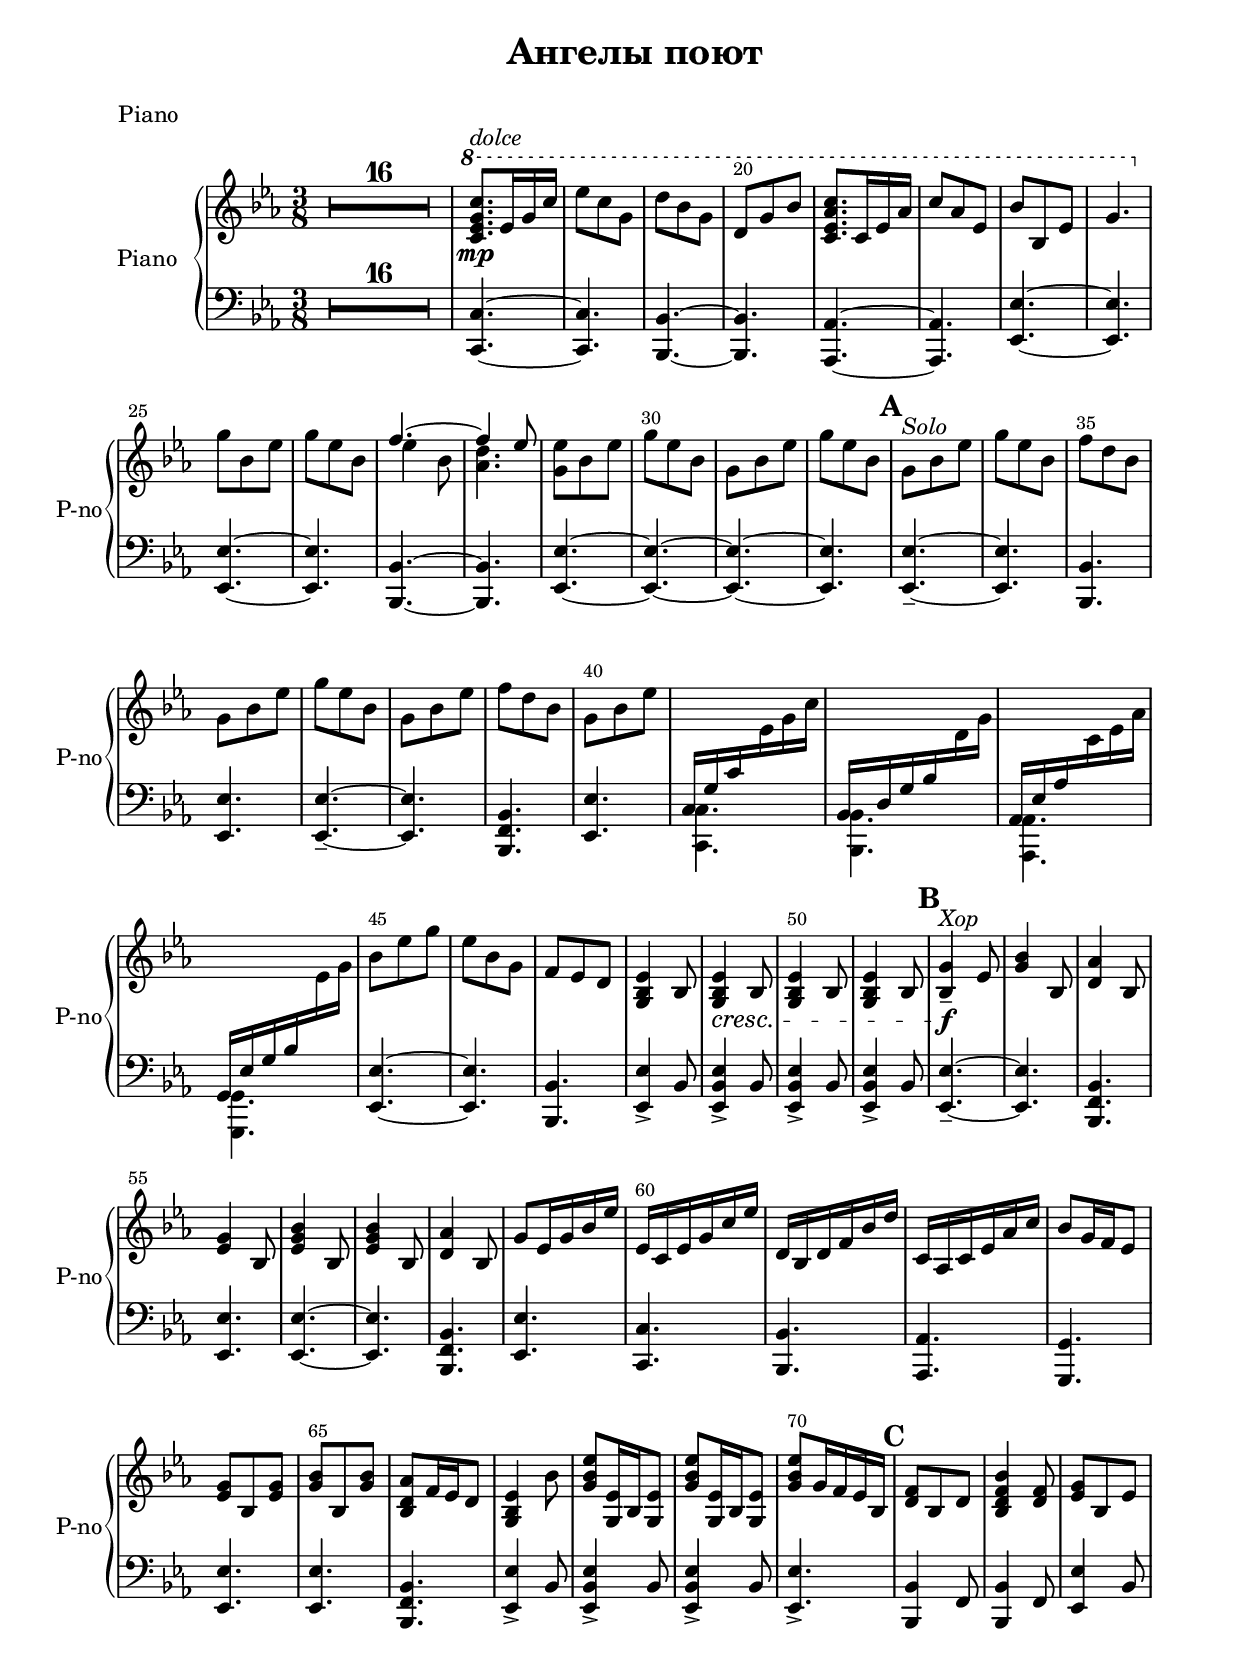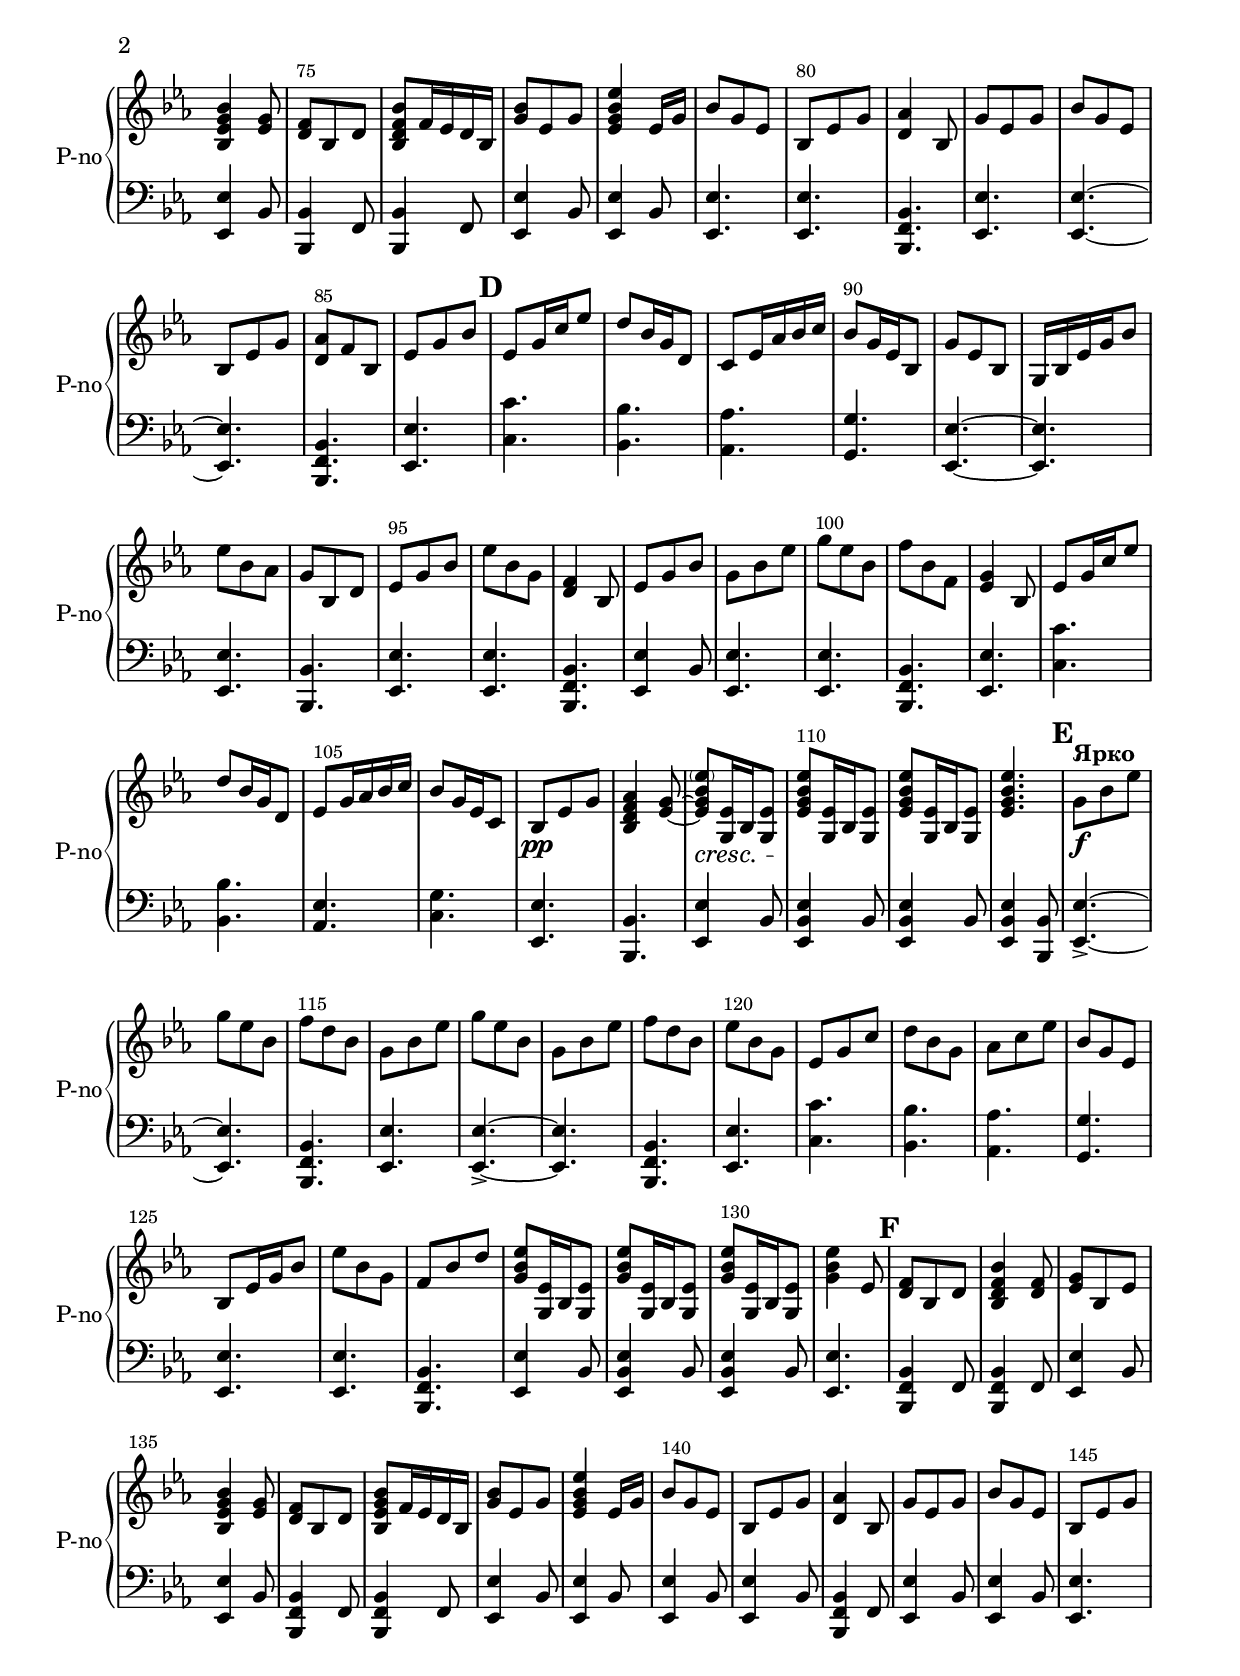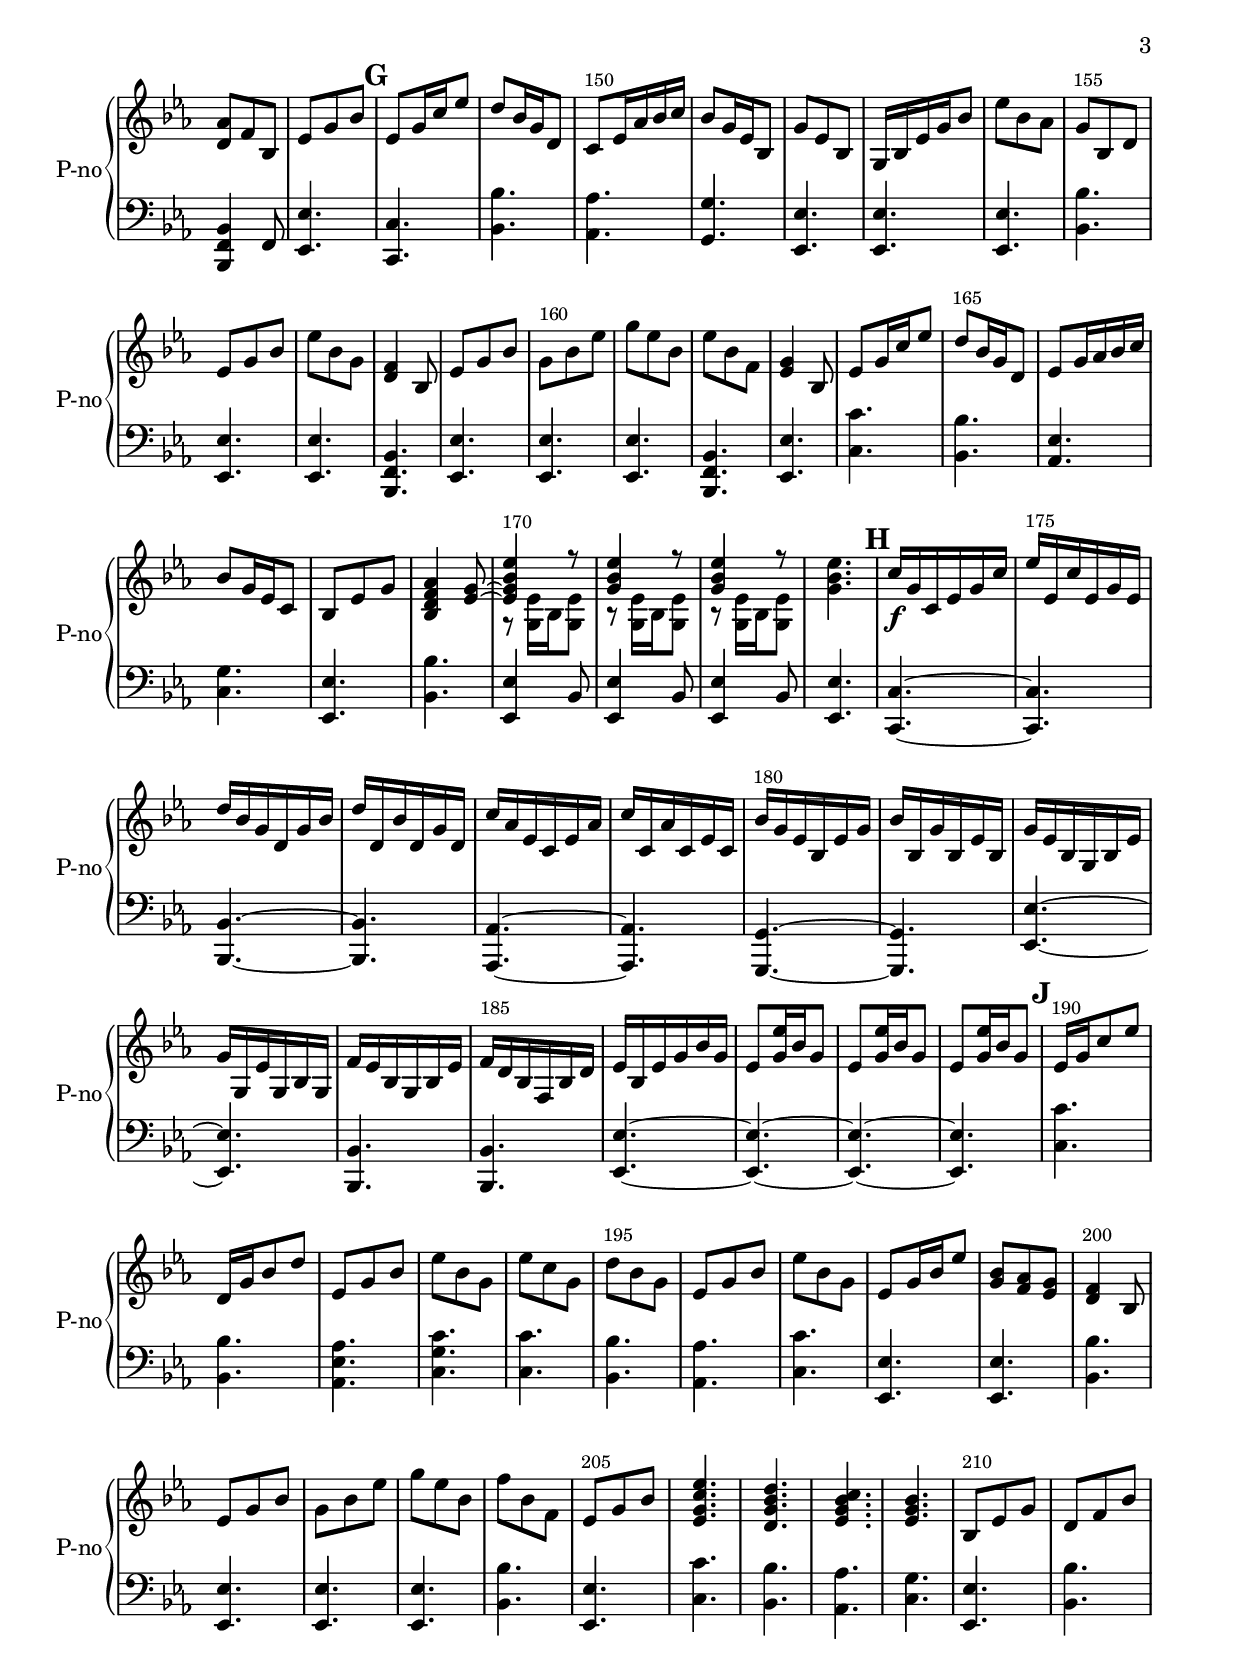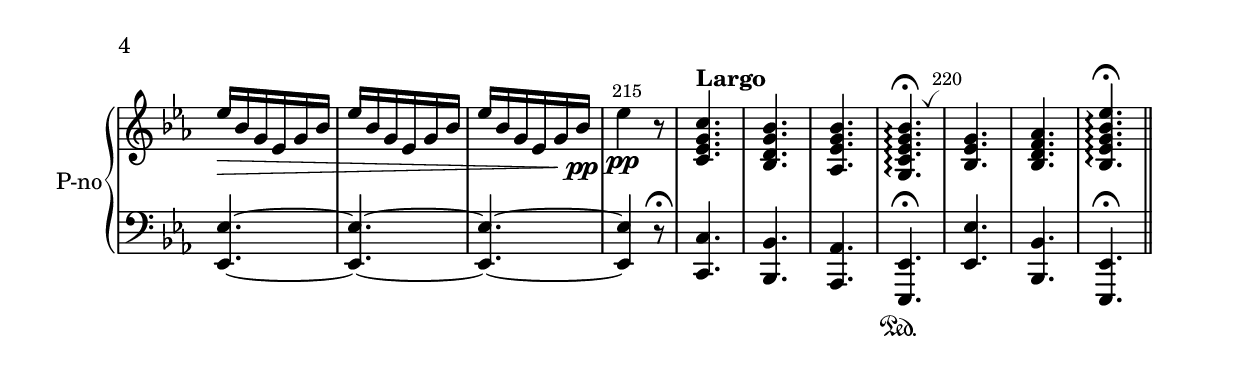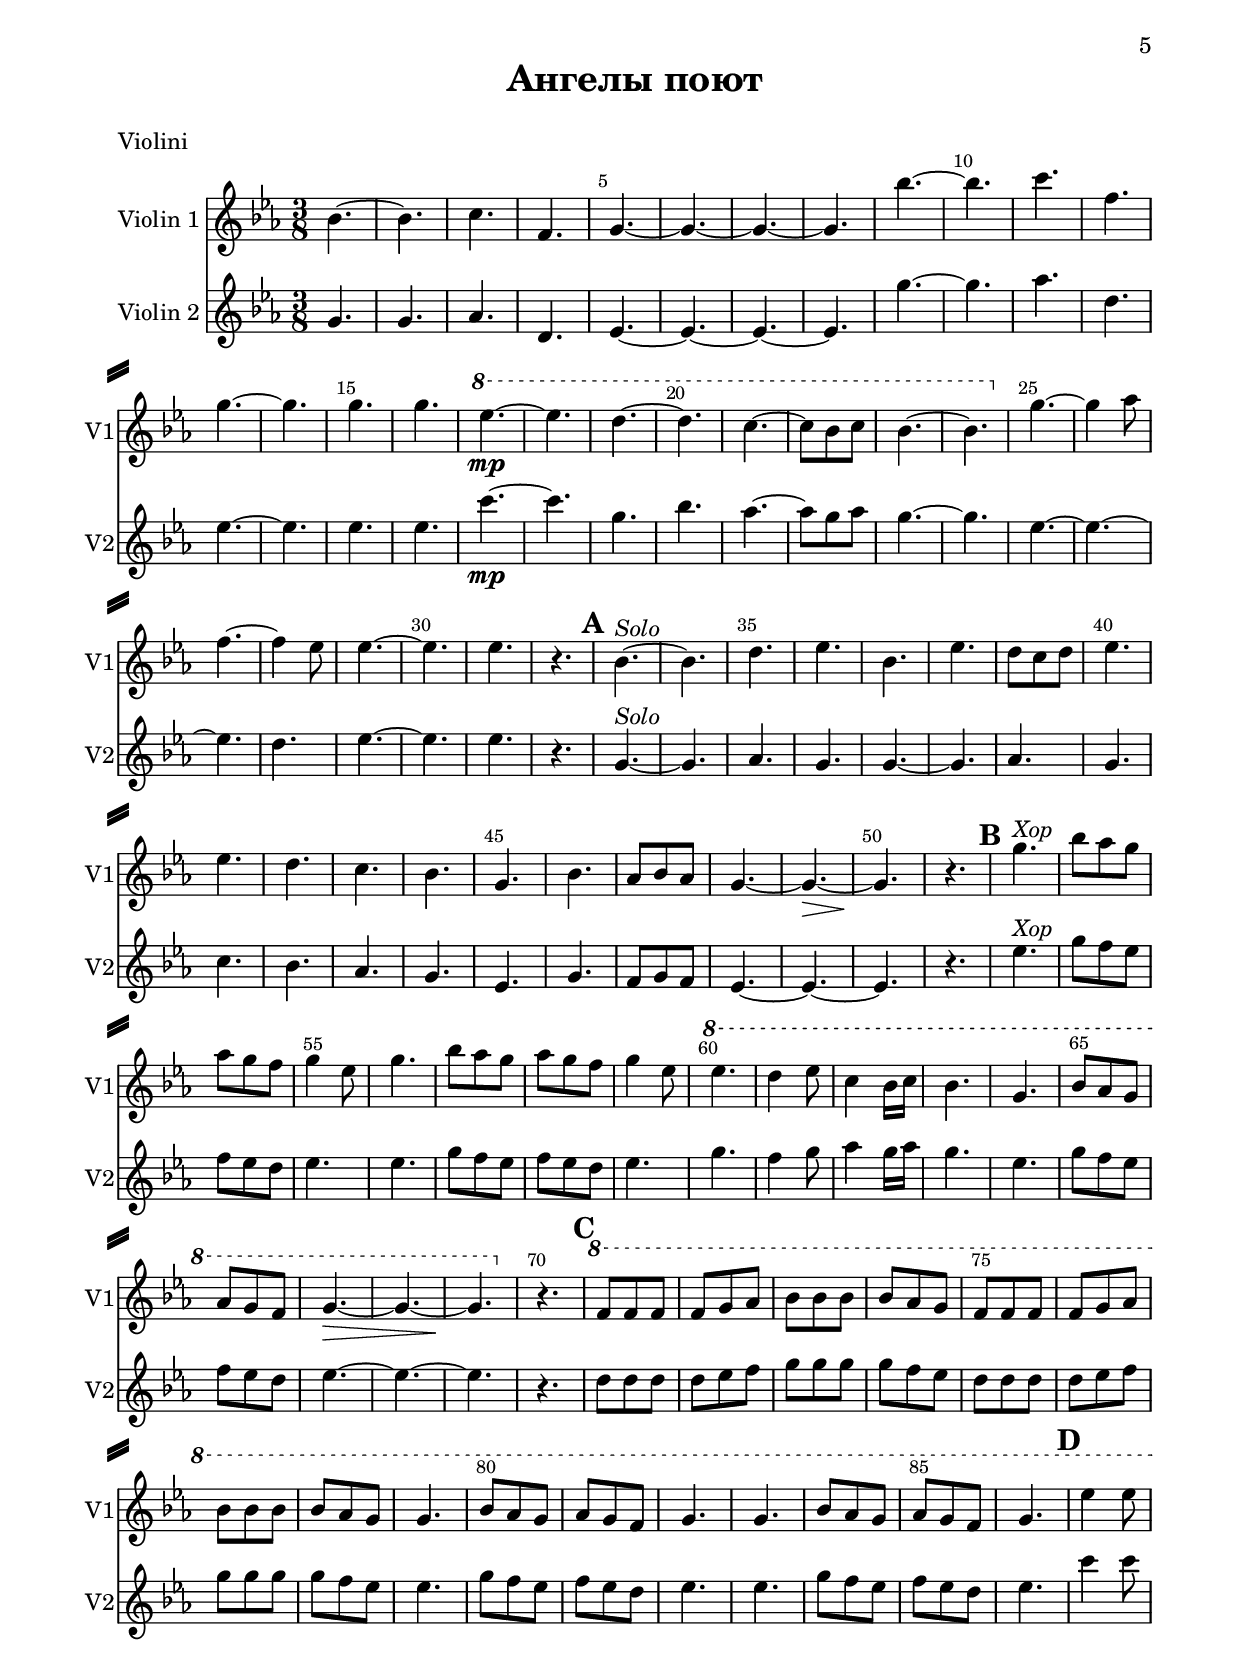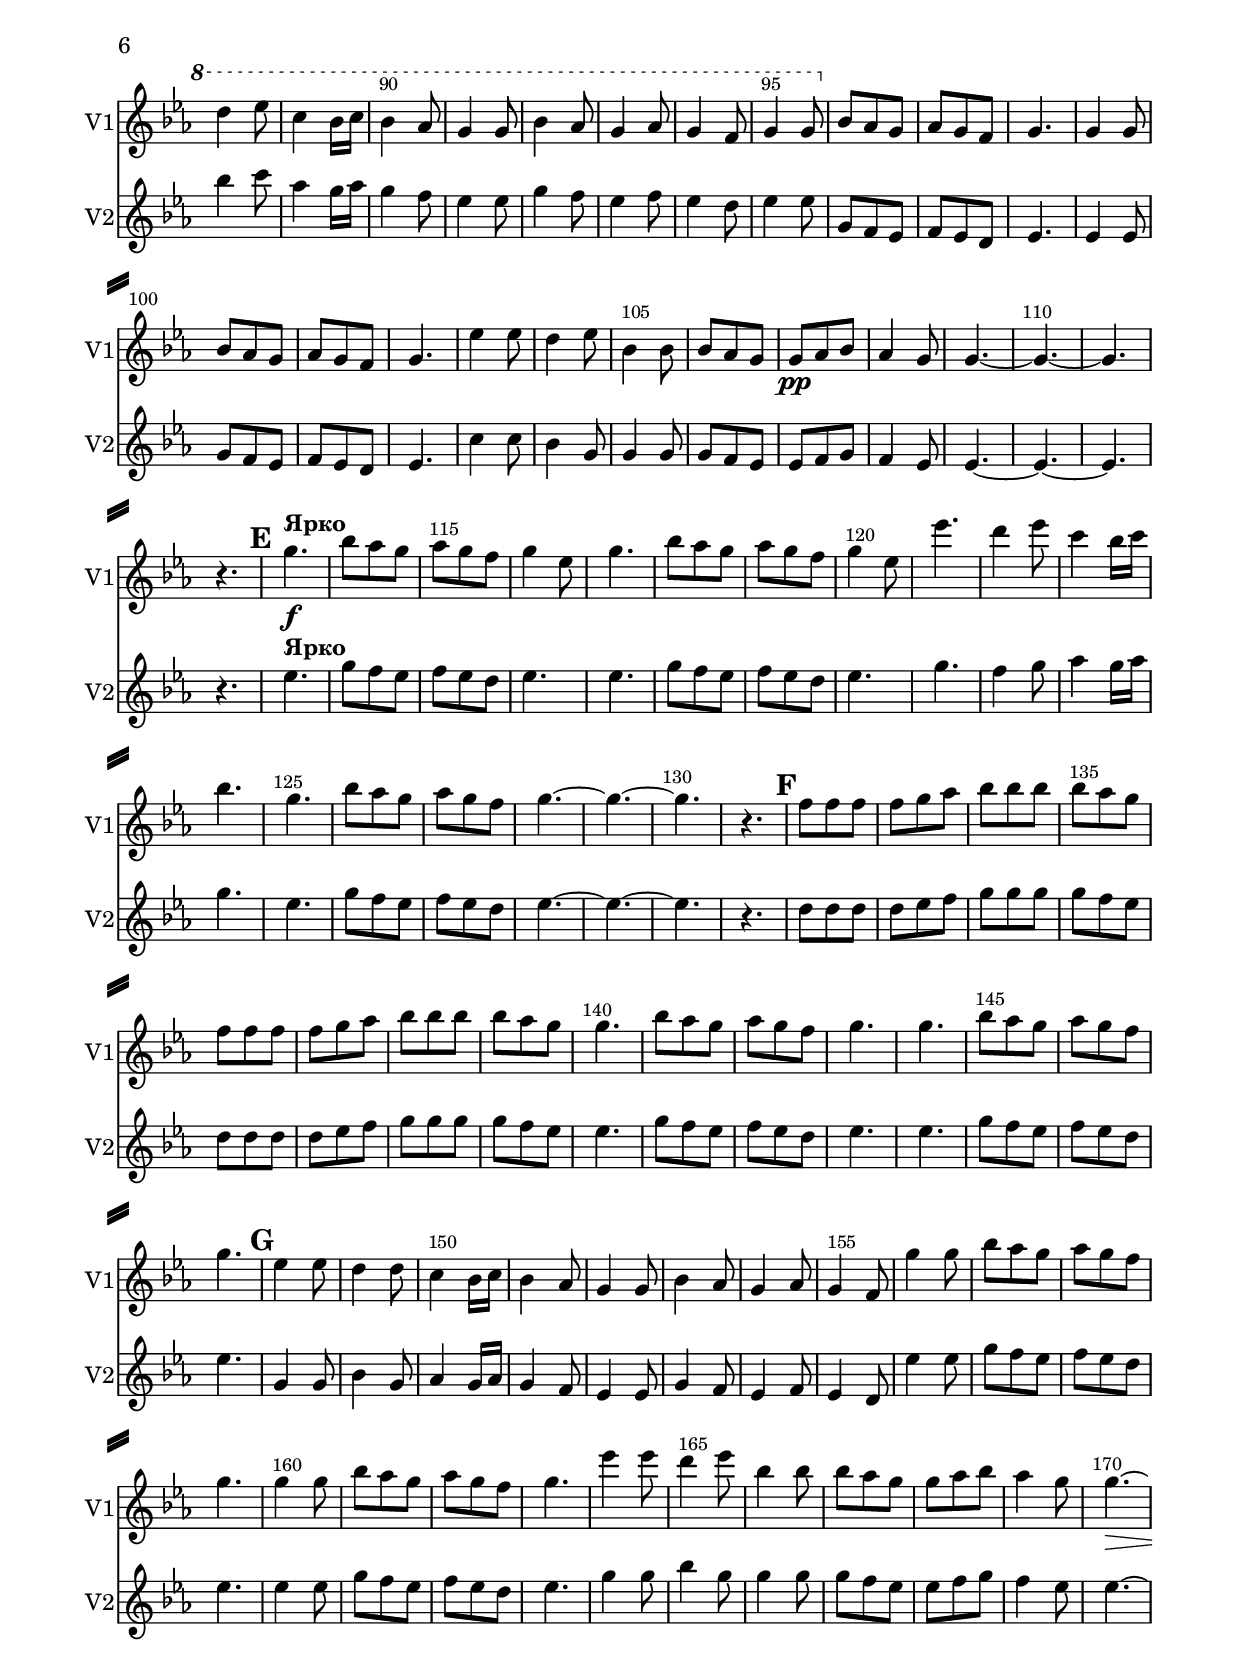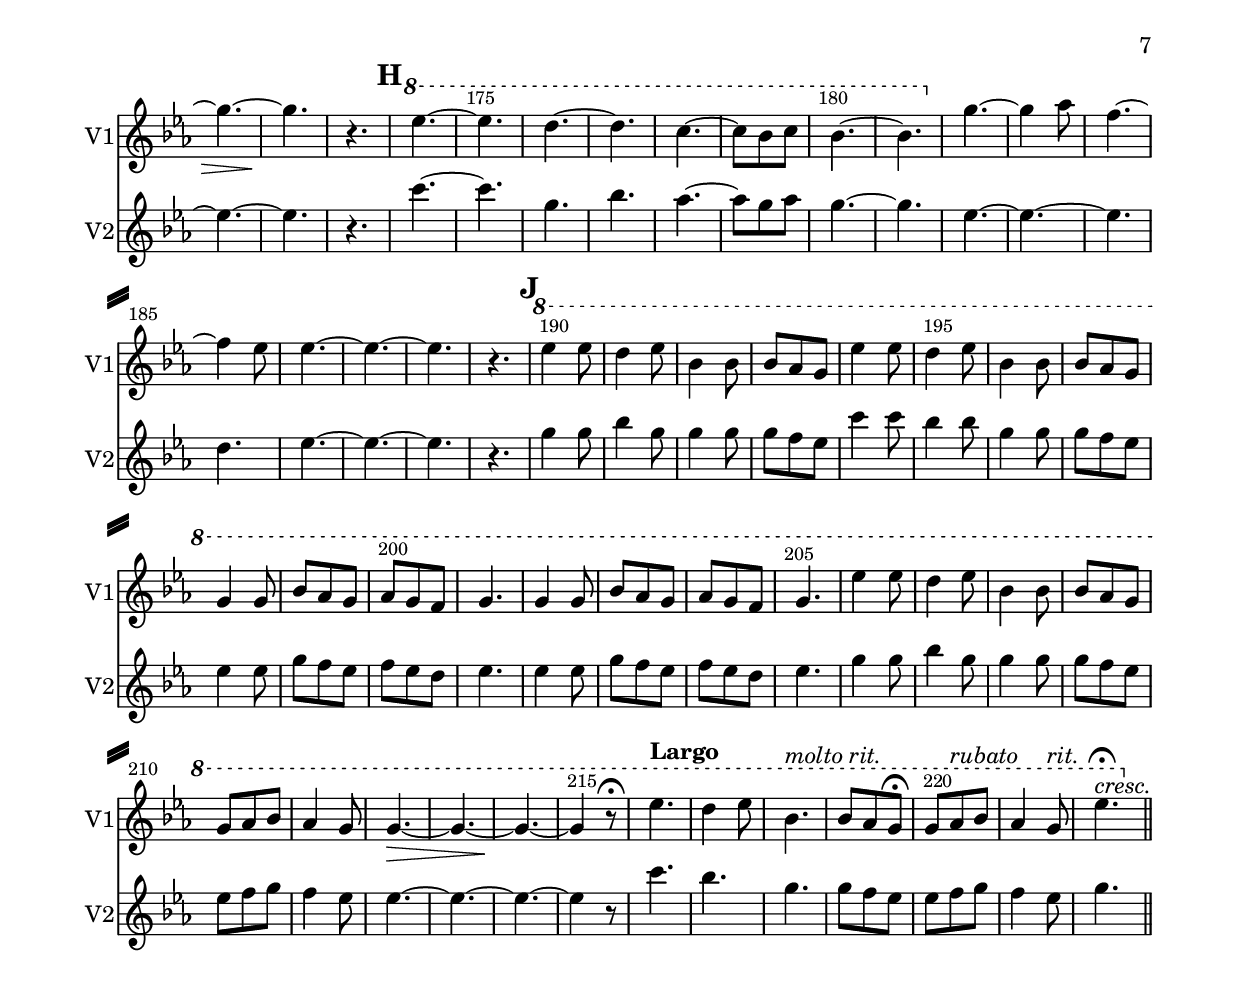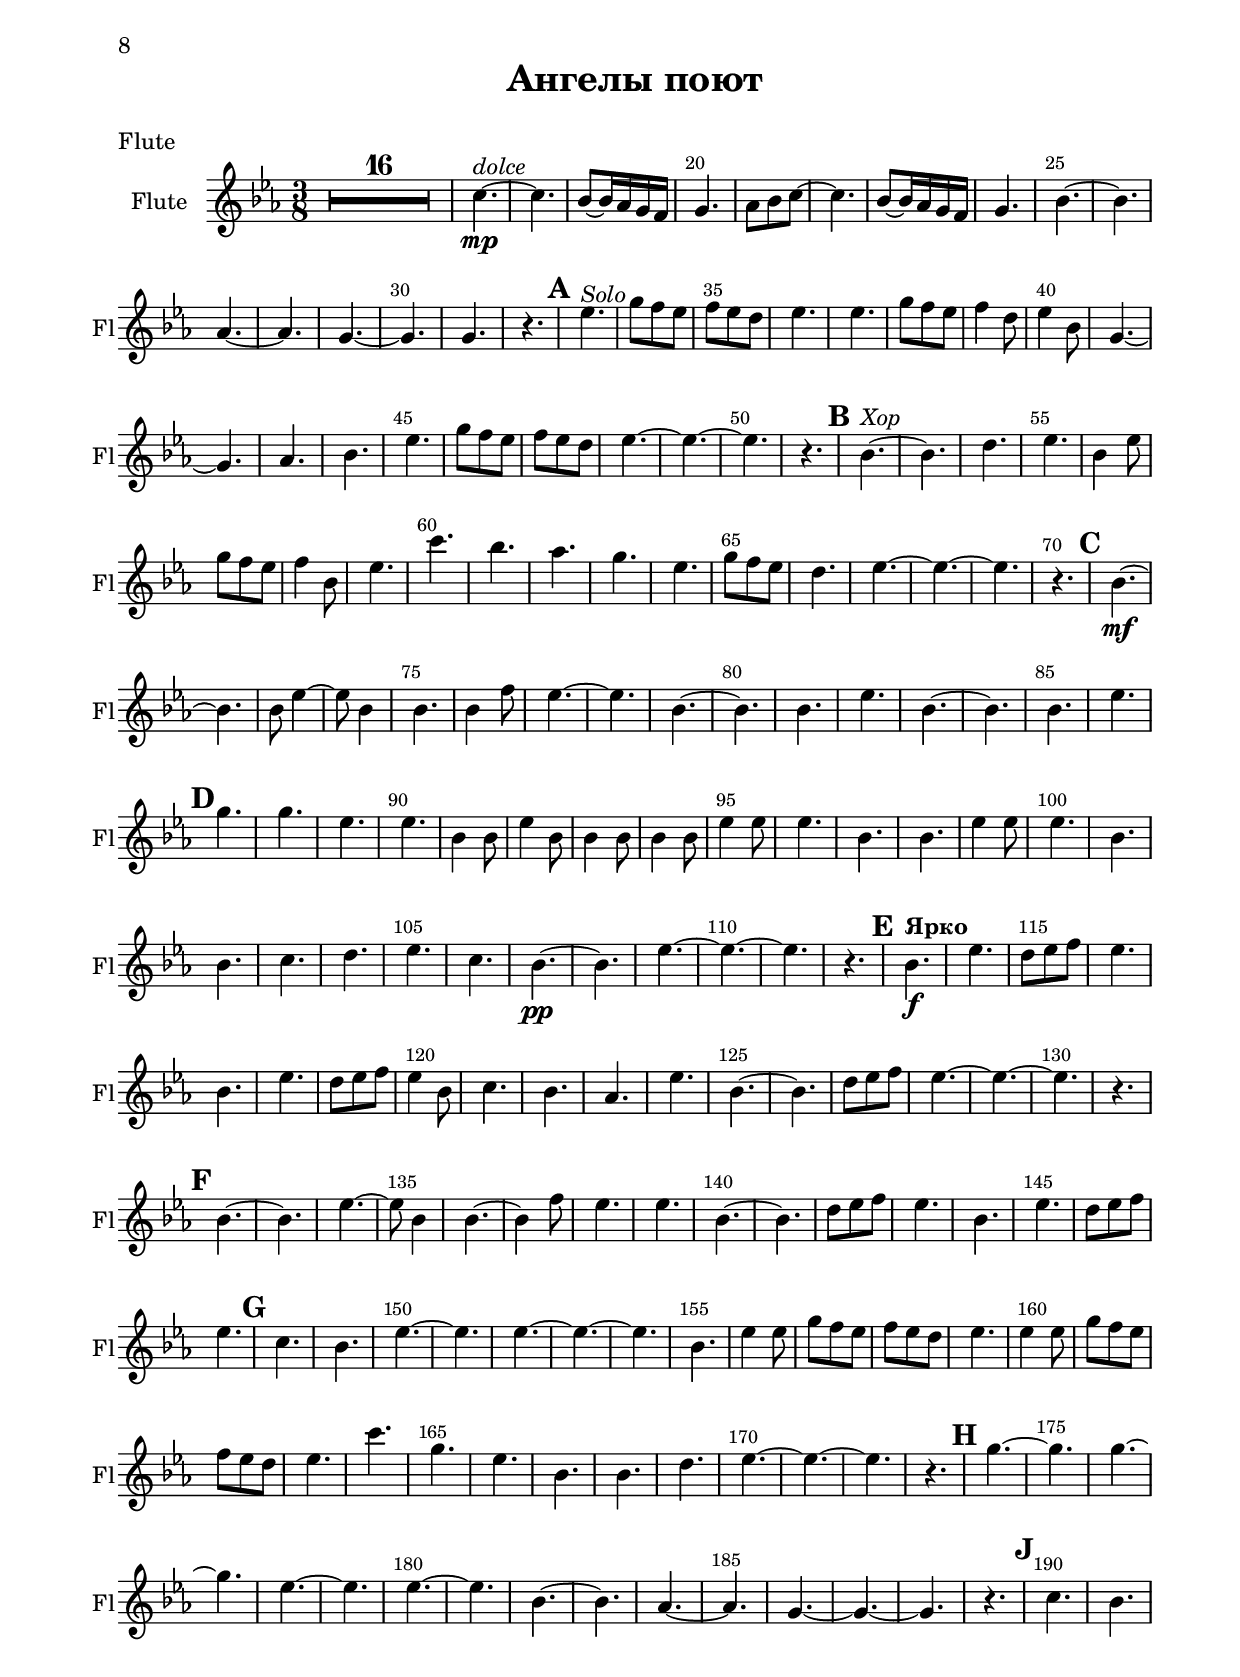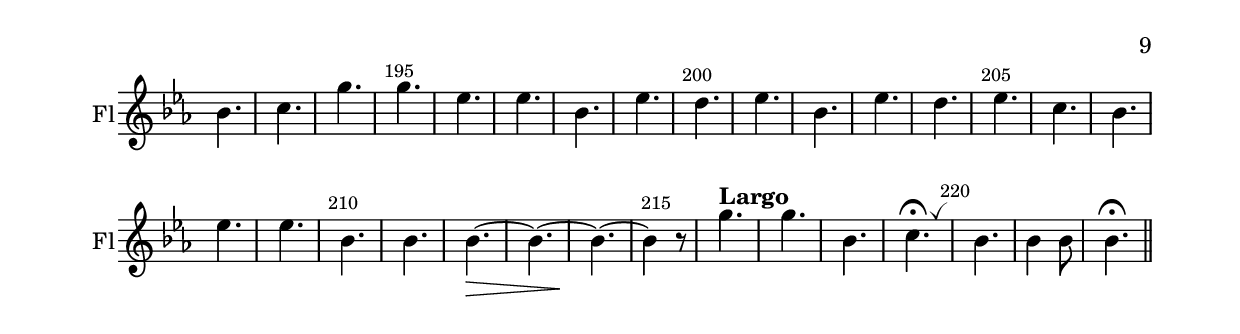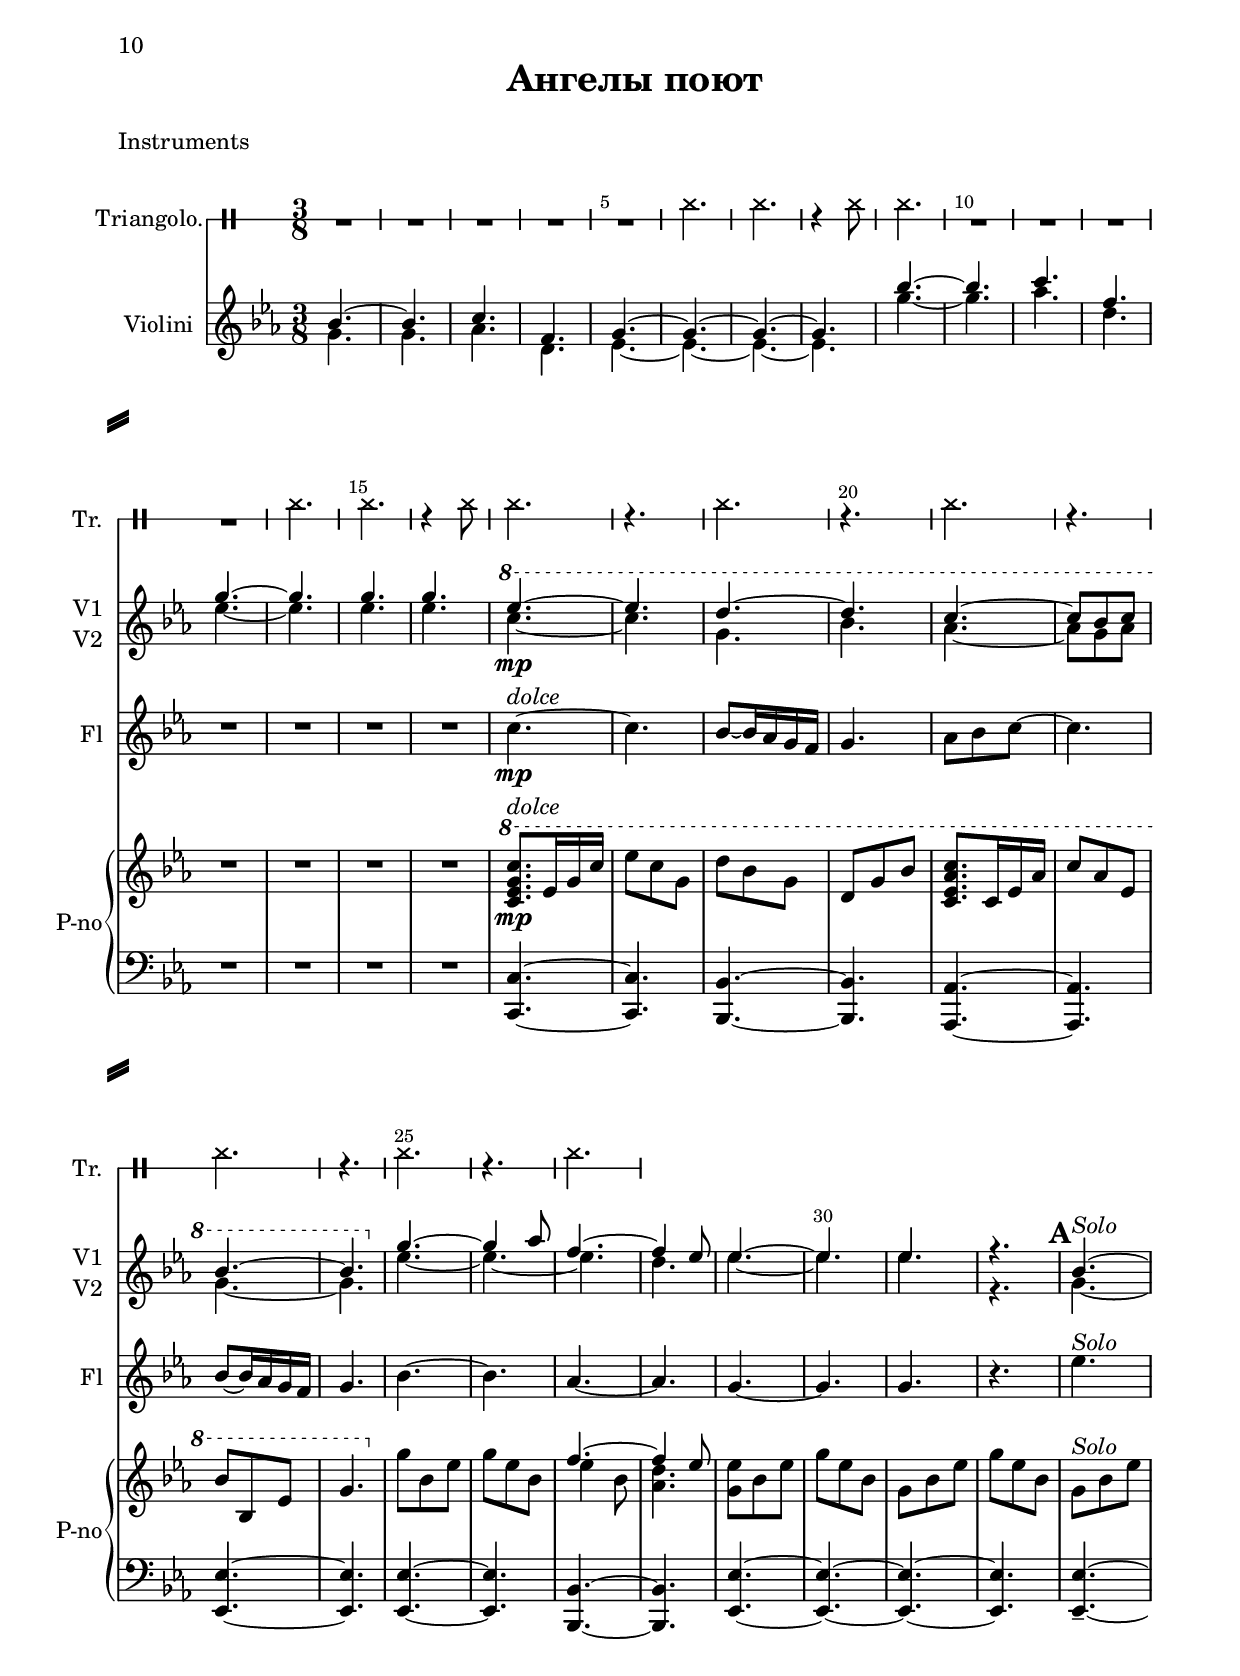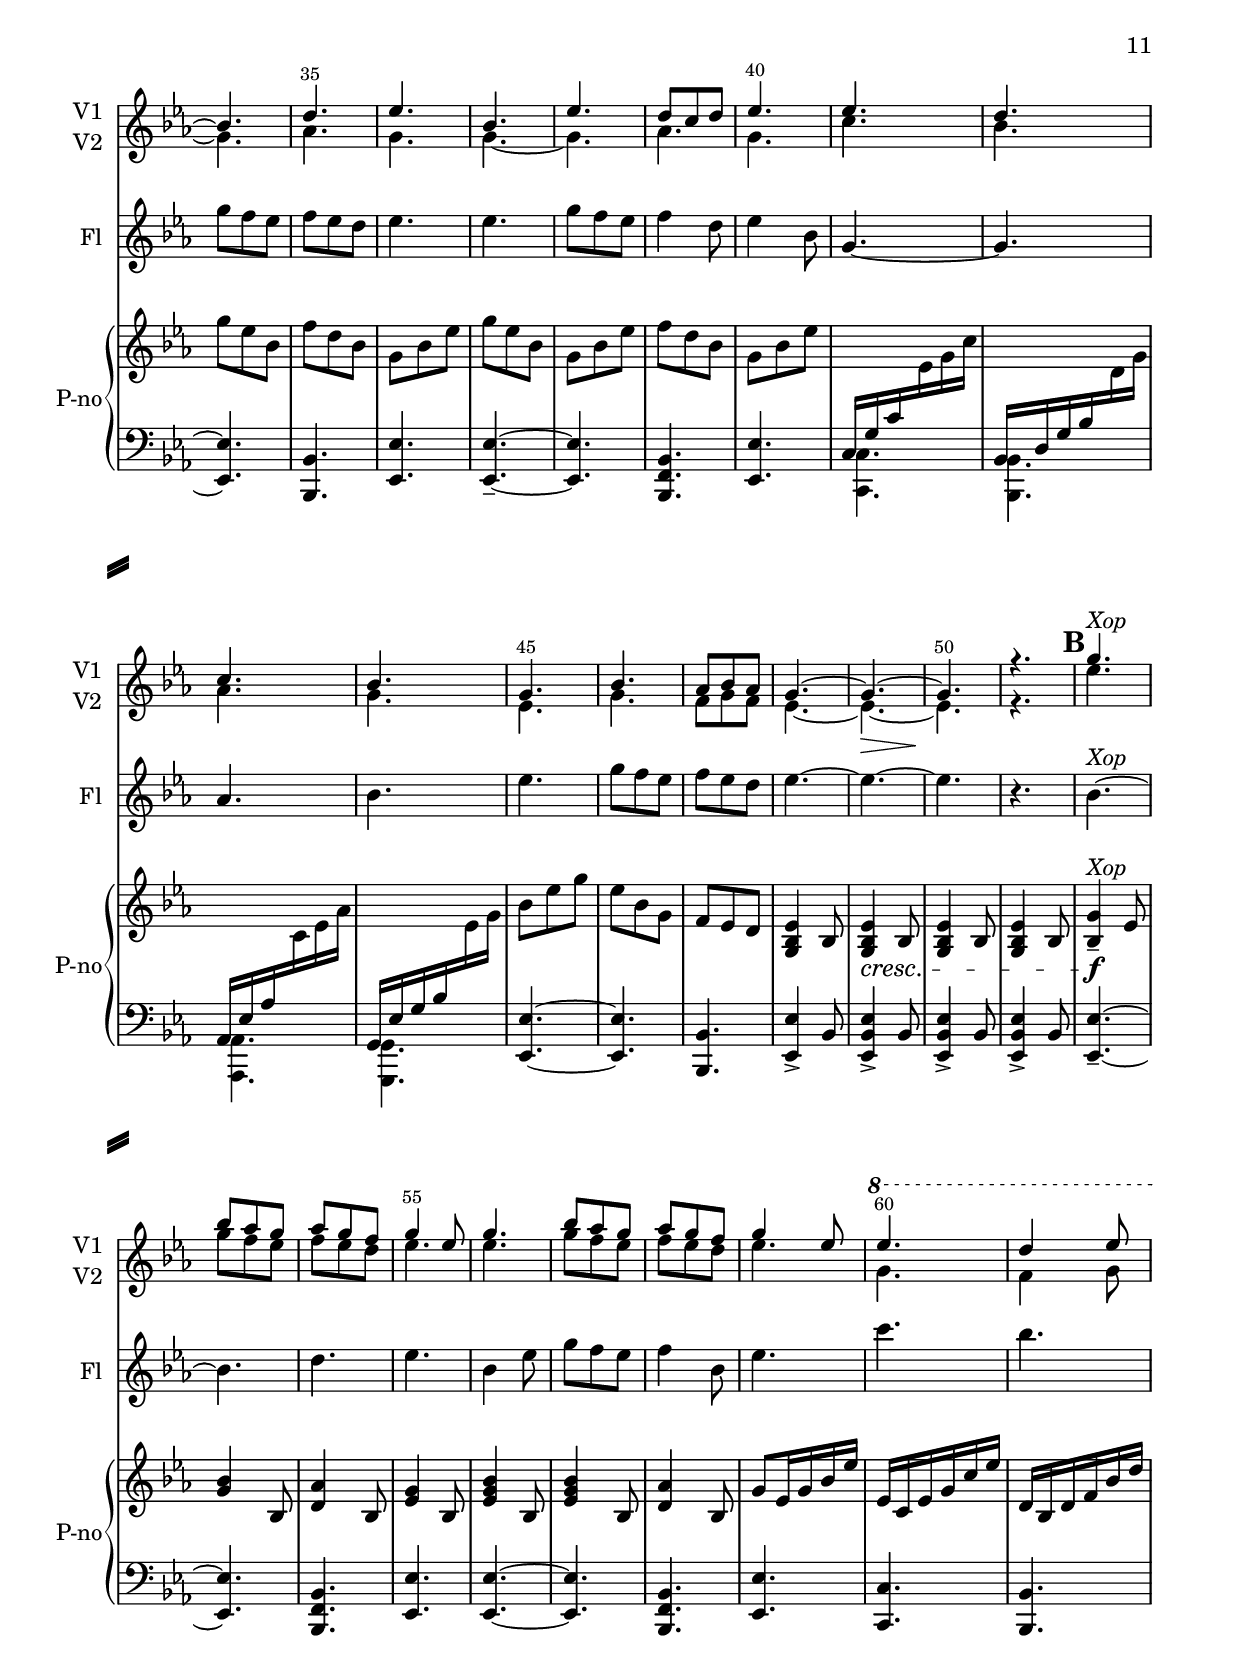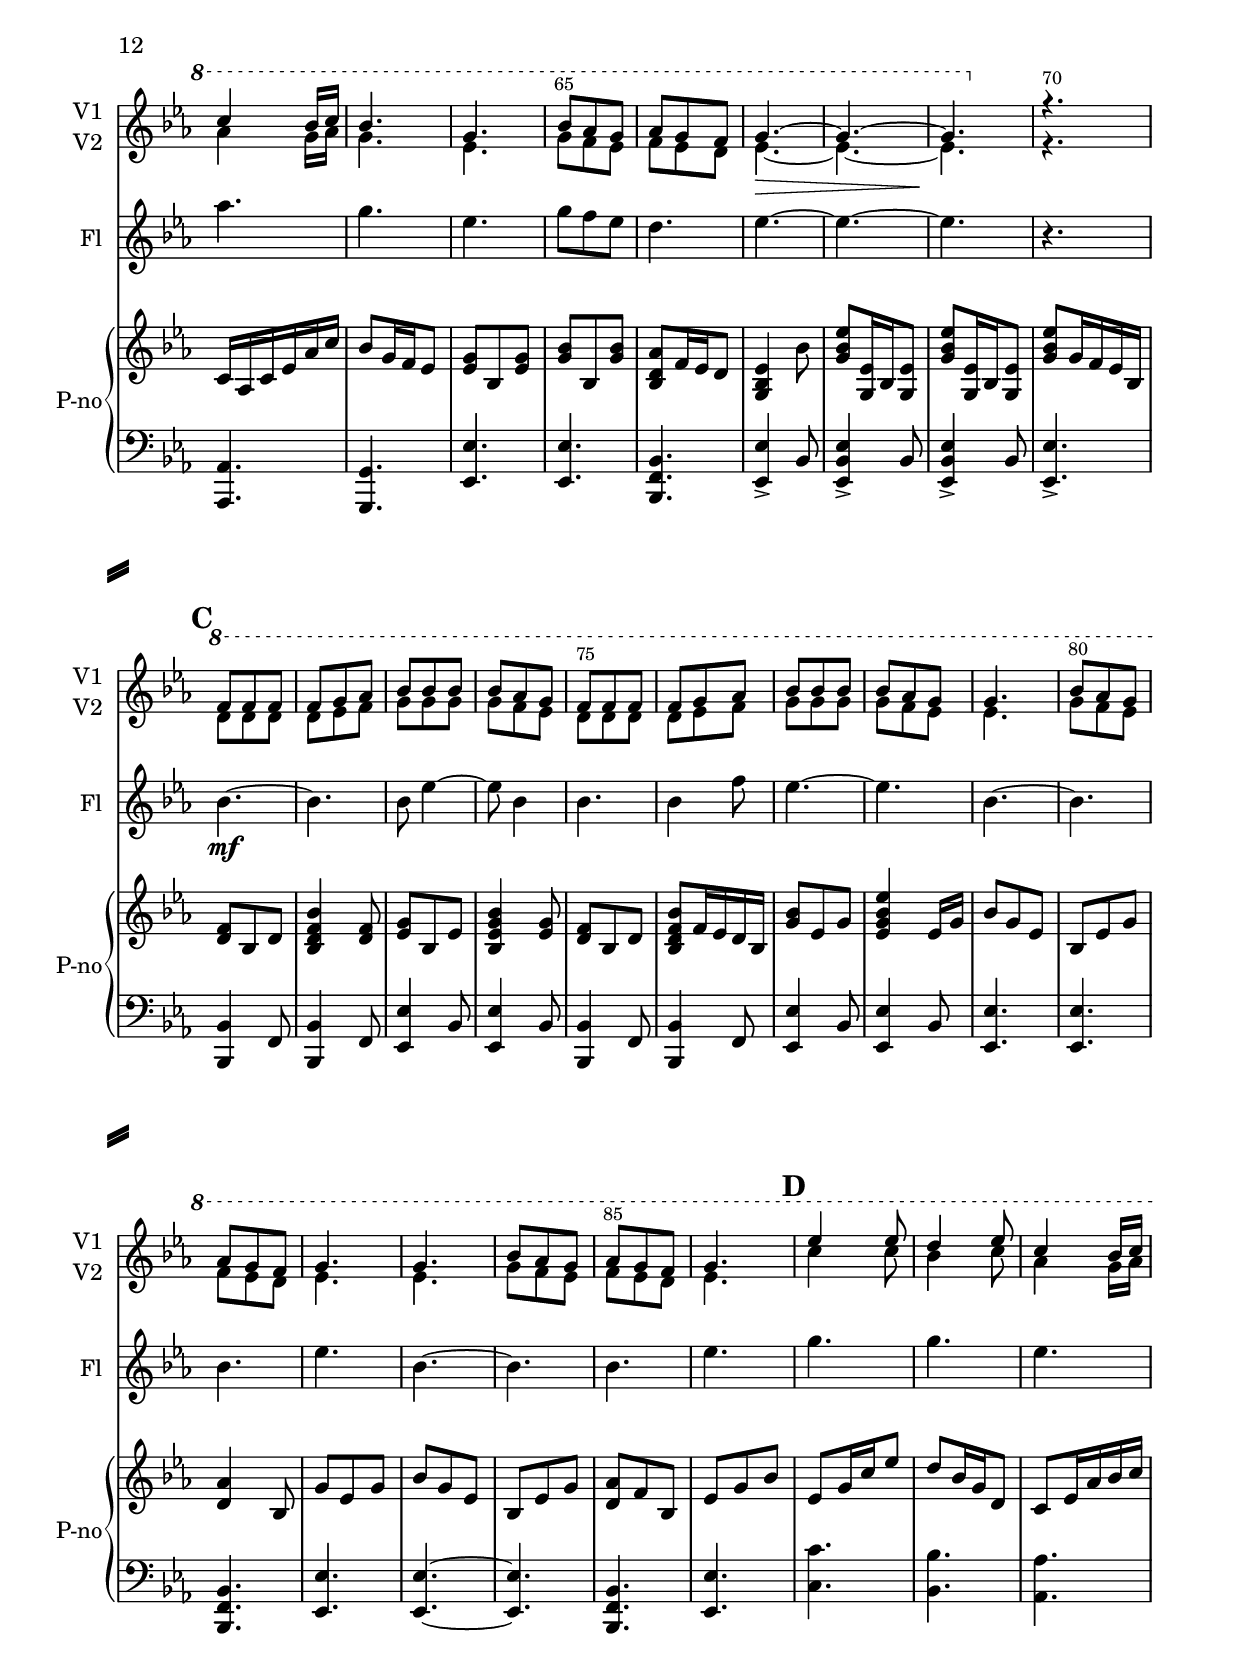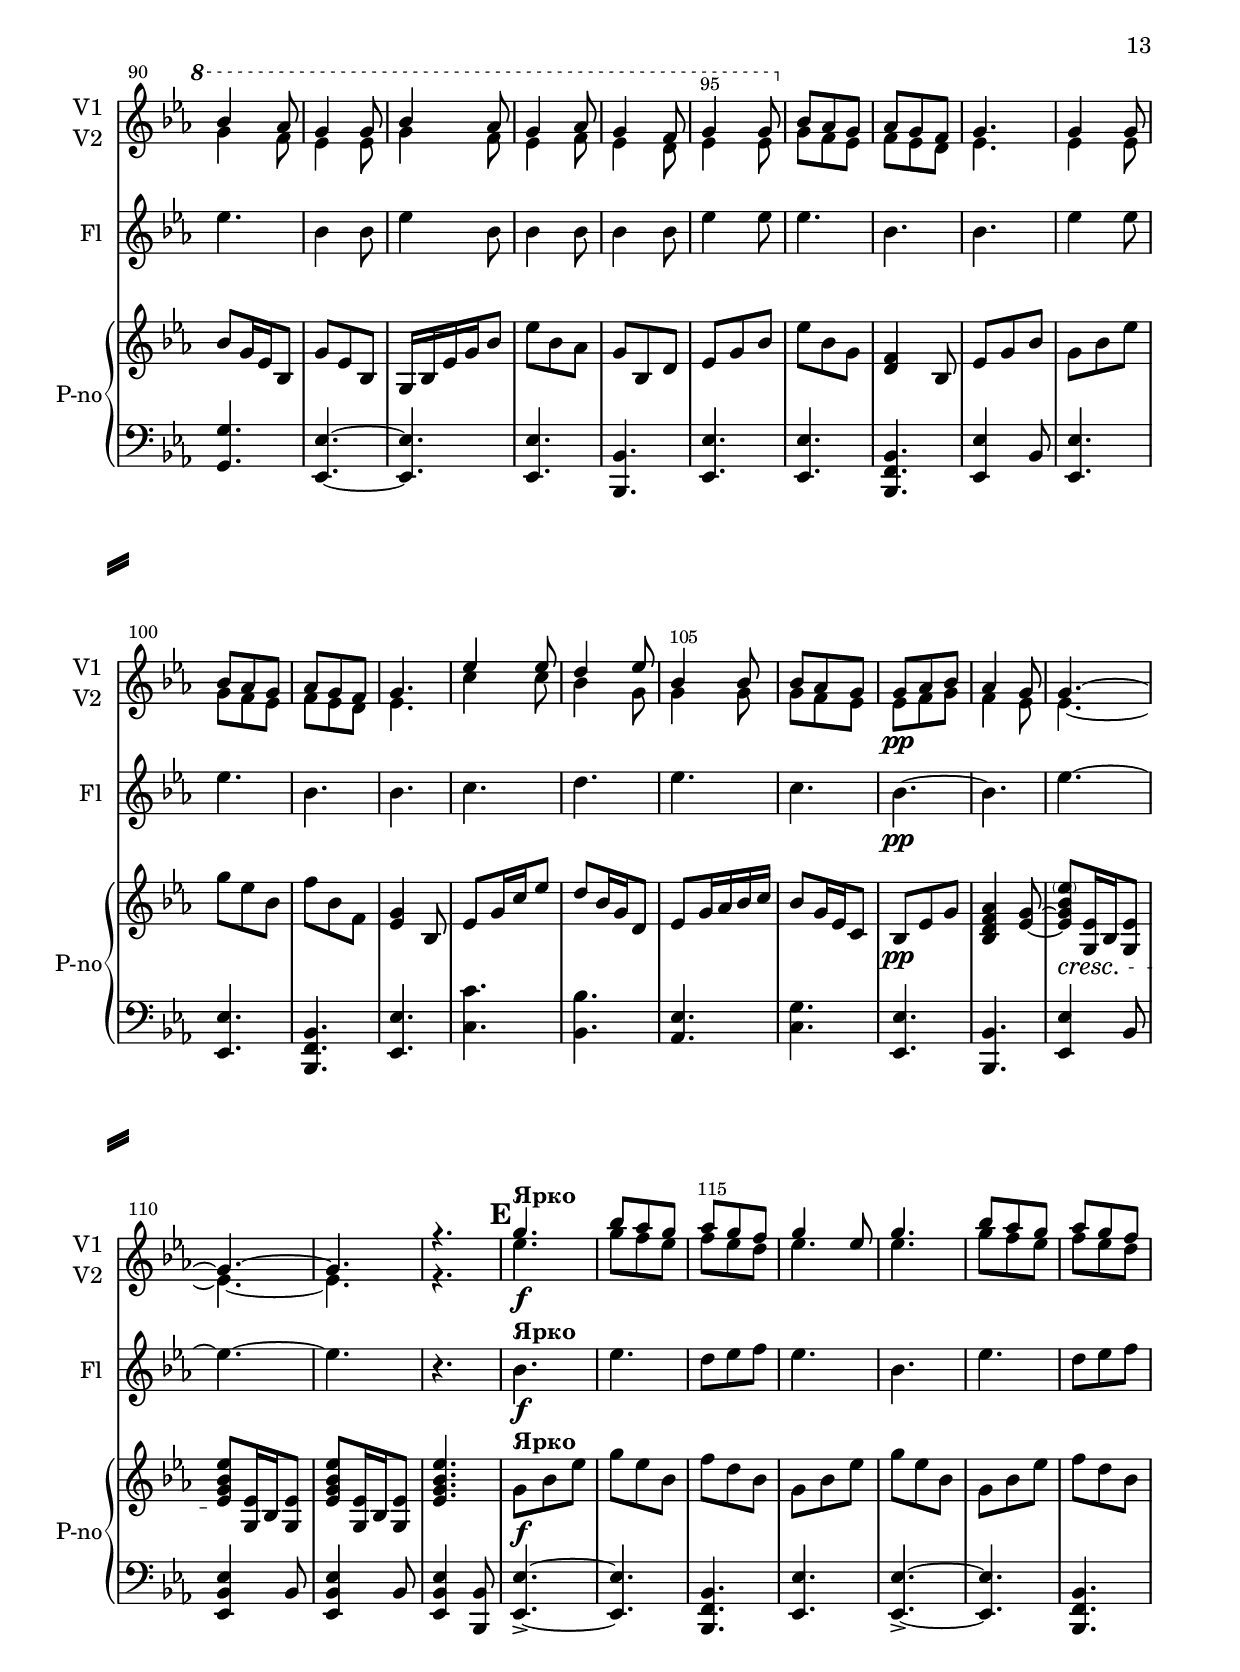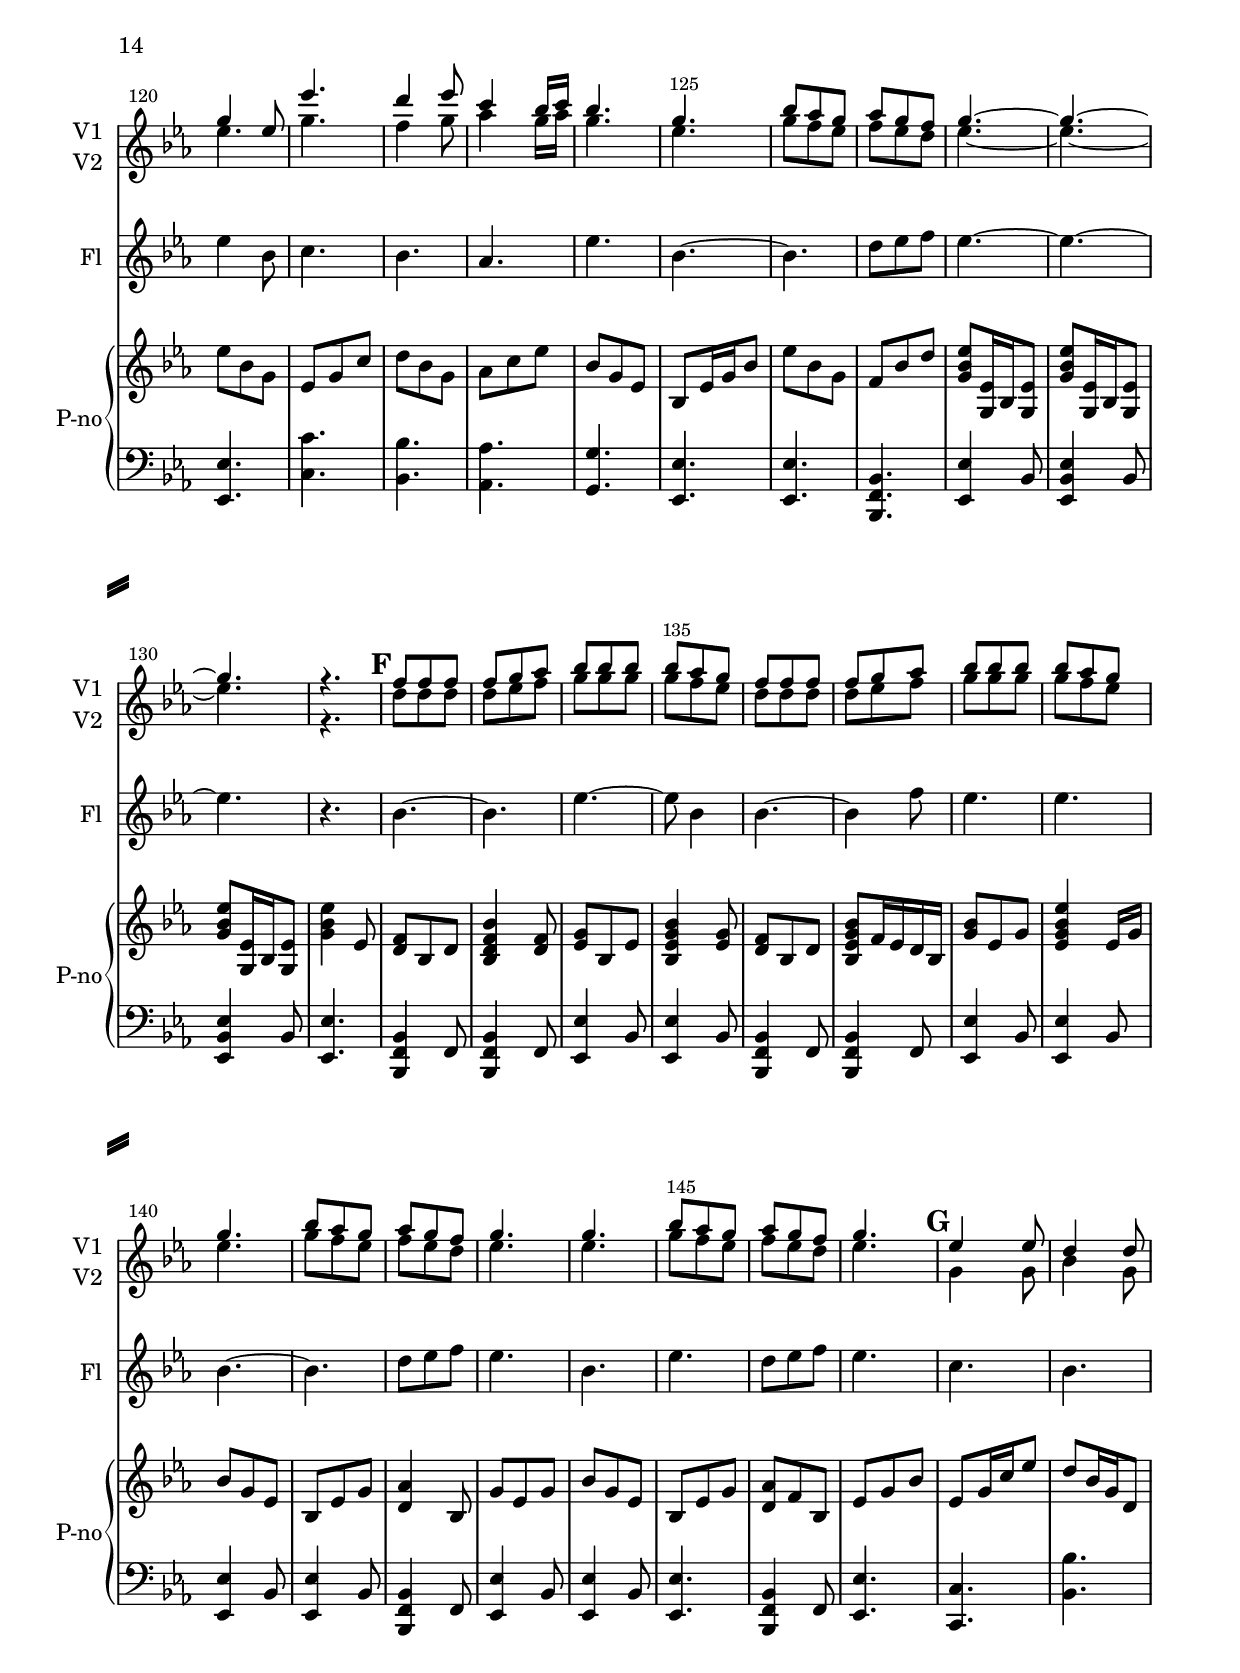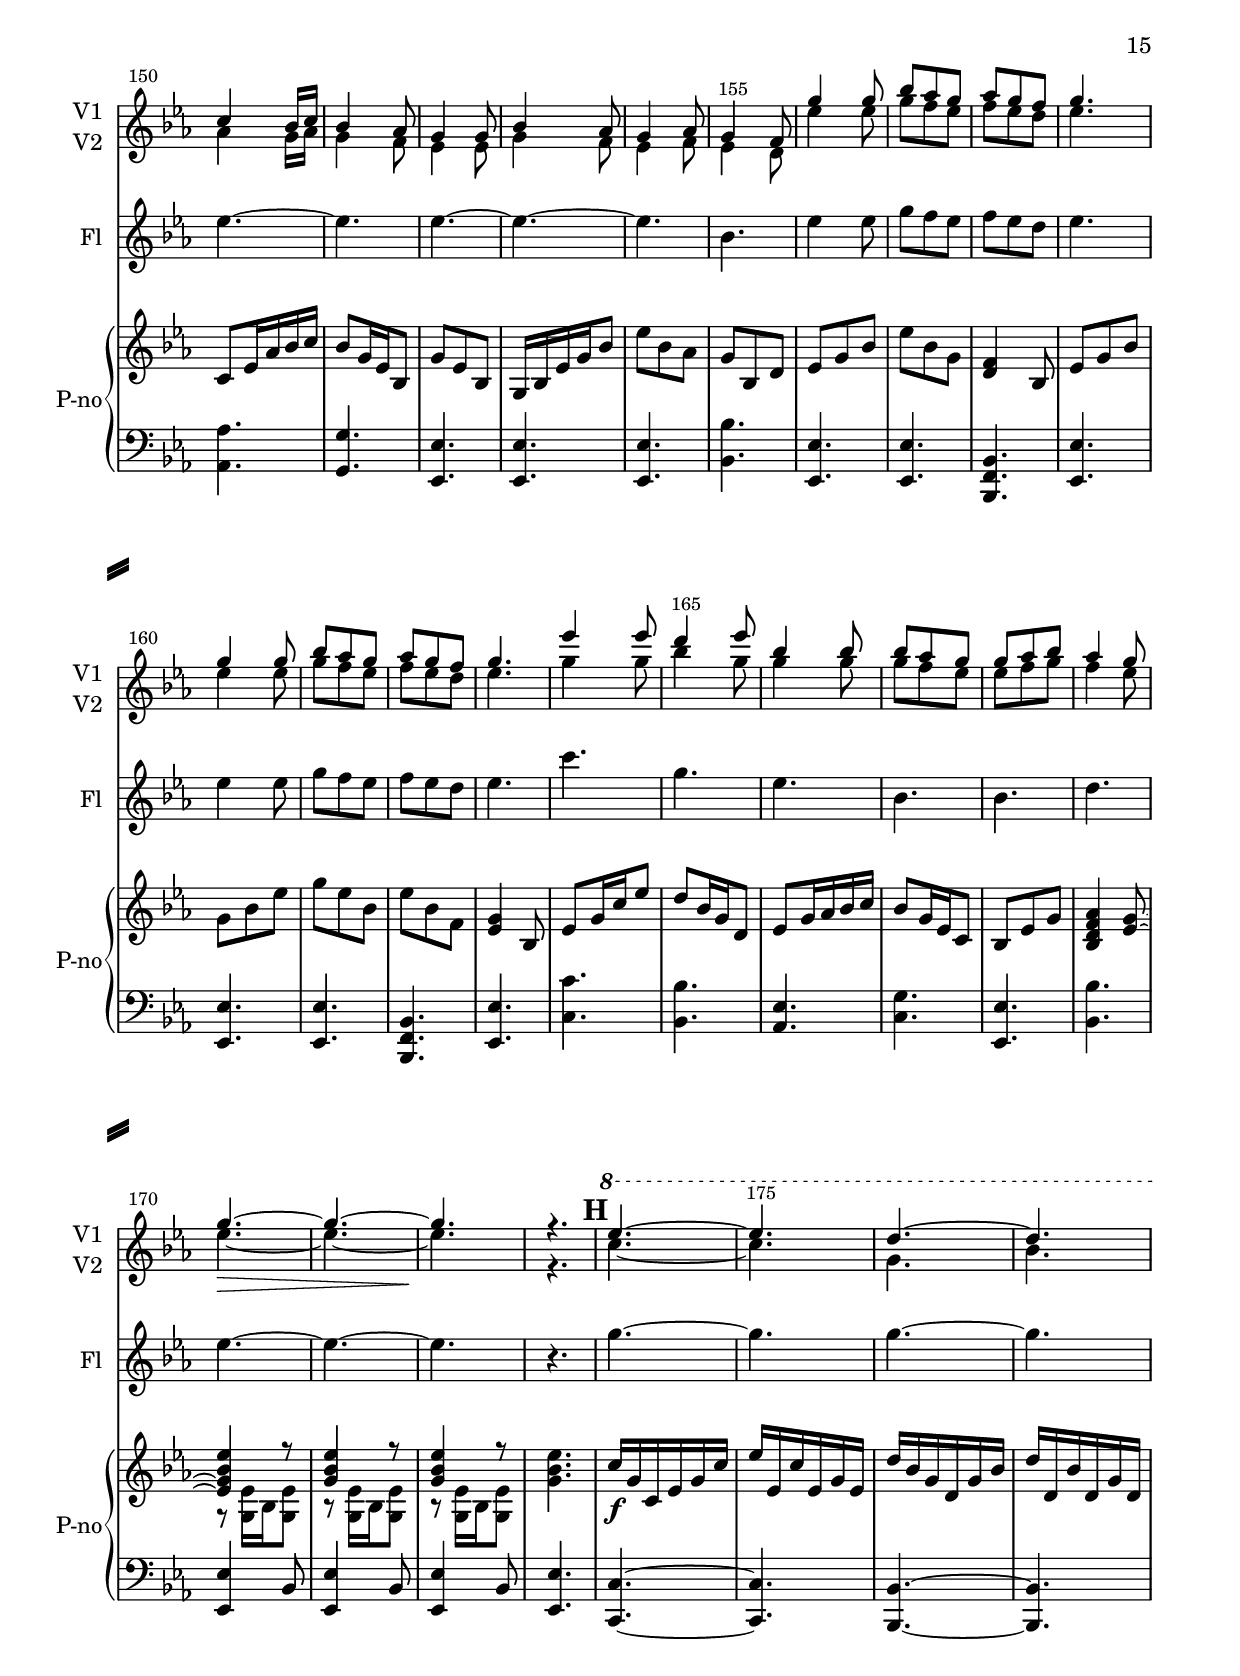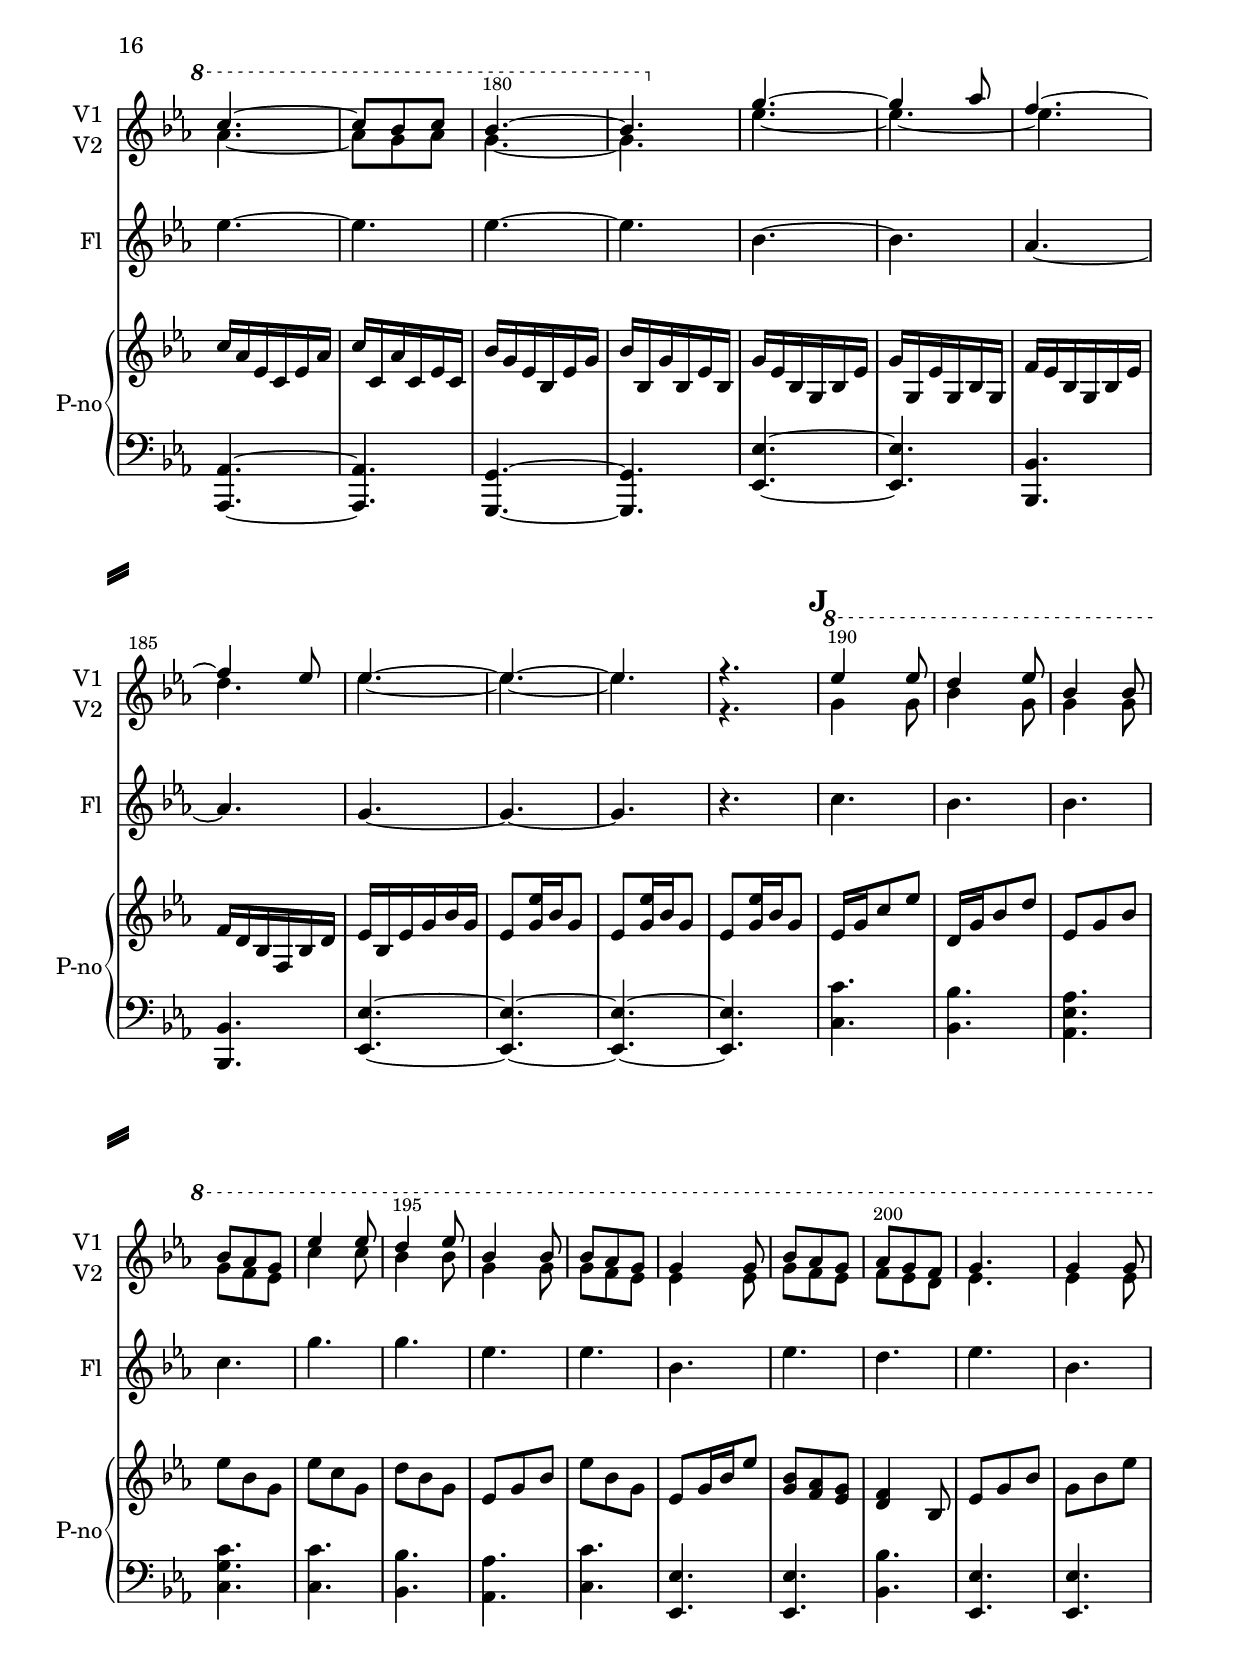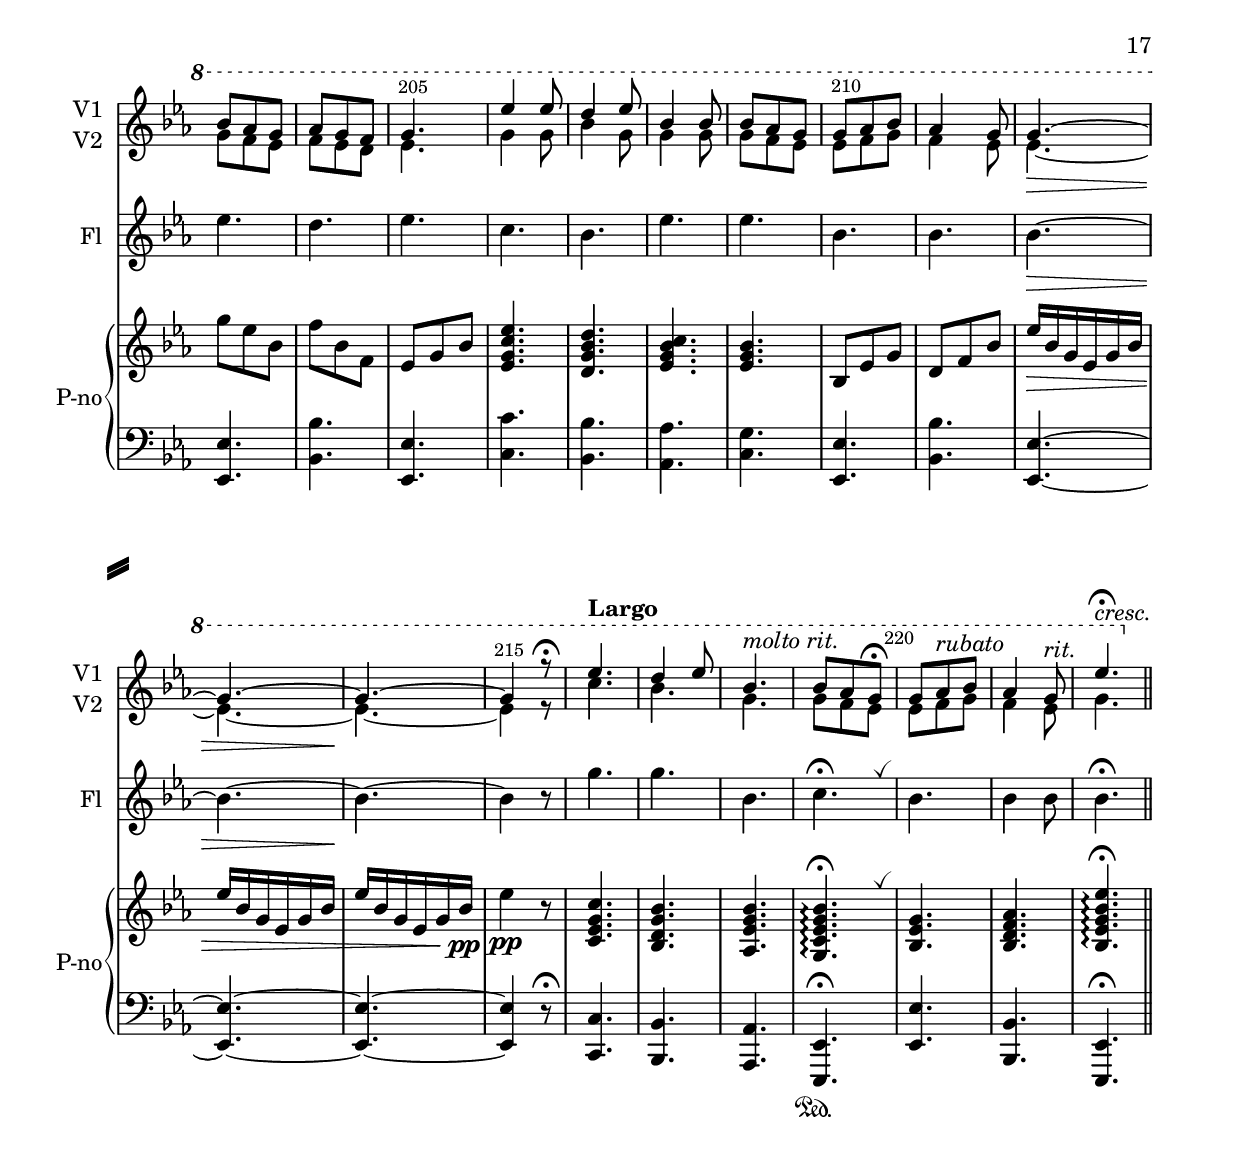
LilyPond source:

\version "2.18.2"

% закомментируйте строку ниже, чтобы получался pdf с навигацией
#(ly:set-option 'point-and-click #f)
#(ly:set-option 'midi-extension "mid")
#(set-default-paper-size "a4")
%#(set-global-staff-size 17.8)

\header {
  title = "Ангелы поют"
  subtitle = " "
  %opus = "№ 140"
  %composer = \markup { \column { "т.: Йозеф Мор, 1816г" "м.: Франц Грубер, 1818г" }}
  %arranger = "перелож для см. хора"
  % Удалить строку версии LilyPond 
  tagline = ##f
}

\paper {
  top-margin = 10
  left-margin = 20
  right-margin = 15
  bottom-margin = 14
  indent = 15
  %system-separator-markup = \slashSeparator
  %ragged-bottom = ##f
}

%make visible number of every 2-nd bar
secondbar = {
  \override Score.BarNumber.break-visibility = #end-of-line-invisible
  \override Score.BarNumber.X-offset = #1
  \override Score.BarNumber.self-alignment-X = #LEFT
  \set Score.barNumberVisibility = #(every-nth-bar-number-visible 5)
}

globali = {
  \key e \major
  \time 3/8
  \secondbar
  \set Score.skipBars = ##t
  \override MultiMeasureRest.expand-limit = #3
}

global = {
  \globali
  \autoBeamOff
}

%use this as temporary line break
abr = { \break }

% uncommend next line when finished
abr = {}

%once hide accidental (runaround for cadenza
nat = { \once \hide Accidental }
breathes = { \once \override BreathingSign.text = \markup { \musicglyph #"scripts.tickmark" } \breathe }

markss = \relative c' {
  \set Score.markFormatter = #format-mark-box-numbers
  s4.*16
  s4.\mp
  s4.*15
  \mark \default
  s4.^\markup\italic"Solo"
  
  s4.*18
  \mark \default
  s4.^\markup\italic"Хор"
  s4.*18
  \mark \default
  s4.*16
  \mark \default
  s4.*26
  \mark \default
  s4.^\markup\bold "Ярко"
  s4.*18
  \mark \default
  s4.*16
  \mark \default
  s4.*26
  \mark \default
  s4.*16
  \mark \default
  s4.*26
  \tempo "Largo"
  s4.*7
  \bar "||"
}

cimbpart = \drummode {
  R4.*5
  hh4.
  hh4.
  r4 hh8
  hh4.
  R4.*4
  hh4.
  hh4.
  r4 hh8
  hh4.
  r
  hh
  r
  hh
  r
  hh
  r
  hh
  r
  hh
}

drumPart = \new DrumStaff  \with {
        instrumentName = "Triangolo."
        shortInstrumentName = "Tr."
        midiInstrument = "tinkle bell"
%        drumStyleTable = #percussion-style
        \override StaffSymbol.line-count = #1
%        \hide Stem
      }
{
  \cimbpart
}


violinone = \relative c'' {
  \globali
  b4.~ |
  b |
  cis |
  fis, |
  gis~ |
  gis~ |
  gis~ |
  gis |
  b'~ |
  b |
  cis |
  fis, |
  gis~ |
  gis |
  gis |
  gis |
  
  
  \ottava #1
  e'4.~ |
  e |
  dis~ |
  dis |
  cis ~ |
  cis8 b cis |
  b4.~ | 
  b \abr
  \ottava #0
  
  gis4.~ |
  gis4 a8 |
  fis4.~ |
  fis4 e8 |
  e4.~ |
  e | \abr
  
  e4. |
  r |
  b~ |
  b |
  dis |
  e | \abr
  
  % page 2
  b |
  e |
  dis8 cis dis |
  e4. |
  e |
  dis | \abr
  
  cis |
  b |
  gis |
  b |
  a8 b a |
  gis4.~ | \abr
  
  gis~\> |
  gis\! |
  r |
  gis' |
  b8 a gis |
  a gis fis | \abr
  
  % page 3
  gis4 e8 |
  gis4. |
  b8 a gis |
  a gis fis |
  gis4 e8 |
  \ottava 1 e'4. |
  dis4 e8 | \abr
  
  cis4 b16 cis |
  b4. |
  gis |
  b8 a gis |
  a gis fis |
  gis4.~\> |
  gis~ | \abr
  
  gis\! | \ottava 0
  r |
  \ottava 1
  fis8 fis fis |
  fis gis a |
  b b b |
  b a gis | \abr
  
  % page 4
  fis fis fis |
  fis gis a |
  b b b |
  b a gis |
  gis4. |
  b8 a gis | \abr
  
  a gis fis |
  gis4. |
  gis |
  b8 a gis |
  a gis fis |
  gis4. |
  e'4 e8 | \abr
  
  dis4 e8 |
  cis4 b16 cis |
  b4 a8 |
  gis4 gis8 |
  b4 a8 |
  gis4 a8 |
  gis4 fis8 | \abr
  
  % page 5
  gis4 gis8 |
  \ottava 0
  b, a gis |
  a gis fis |
  gis4. |
  gis4 gis8 |
  b a gis | \abr
  
  a gis fis |
  gis4. |
  e'4 e8 |
  dis4 e8 |
  b4 b8 |
  b a gis | \abr
  
  gis\pp a b |
  a4 gis8 |
  gis4.~ |
  gis~ |
  gis |
  r | \abr
  
  %page 6
  gis'4.\f |
  b8 a gis |
  a gis fis |
  gis4 e8 |
  gis4. |
  b8 a gis | \abr
  
  a gis fis |
  gis4 e8 |
  e'4. |
  dis4 e8 |
  cis4 b16 cis |
  b4. | \abr
  
  gis4. |
  b8 a gis |
  a gis fis |
  gis4.~ |
  gis~ |
  gis | \abr
  
  % page 7
  r4.
  fis8 fis fis |
  fis gis a |
  b b b |
  b a gis |
  fis fis fis | \abr
  
  fis gis a |
  b b b |
  b a gis |
  gis4. |
  b8 a gis |
  a gis fis | \abr
  
  gis4. |
  gis |
  b8 a gis |
  a gis fis |
  gis4. |
  e4 e8 | \abr
  
  %page 8
  dis4 dis8 |
  cis4 b16 cis |
  b4 a8 |
  gis4 gis8 |
  b4 a8 |
  gis4 a8 | \abr
  
  gis4 fis8 |
  gis'4 gis8 |
  b a gis |
  a gis fis |
  gis4. |
  gis4 gis8 | \abr
  
  b a gis |
  a gis fis |
  gis4. |
  e'4 e8 |
  dis4 e8 |
  b4 b8 | \abr
  
  %page 9
  b a gis |
  gis a b |
  a4 gis8 |
  gis4.~\> |
  gis~ |
  gis\! | \abr
  
  r |
  \ottava 1 e'4.~ |
  e |
  dis~ |
  dis |
  cis~ | \abr
  
  cis8 b cis |
  b4.~ |
  b | \ottava 0 |
  gis4.~ |
  gis4 a8 |
  fis4.~ | \abr
  
  %page 10
  fis4 e8 |
  e4.~ |
  e ~ |
  e |
  r |
  \ottava 1 e'4 e8 | \abr
  
  dis4 e8 |
  b4 b8 |
  b a gis |
  e'4 e8 |
  dis4 e8 |
  b4 b8 | \abr
  
  b a gis |
  gis4 gis8 |
  b a gis |
  a gis fis |
  gis4. |
  gis4 gis8 | \abr
  
  %page 11
  b a gis |
  a gis fis |
  gis4. |
  e'4 e8 |
  dis4 e8 |
  b4 b8 | \abr
  
  b a gis |
  gis a b |
  a4 gis8 |
  gis4.~\> |
  gis~ |
  gis~\! | \abr
  
  gis4 r8\fermata |
  e'4. |
  dis4 e8 |
  b4.^\markup\italic"molto rit." |
  b8 a gis\fermata |
  gis a^\markup\italic"rubato" b |
  a4 gis8^\markup\italic"rit." |
  e'4.\fermata^\markup\italic"cresc." |
  \bar "||"
  
}

violintwo = \relative c'' {
  \globali
  gis4. |
  gis |
  a |
  dis, |
  e~ |
  e~ |
  e~ |
  e |
  gis'~ |
  gis |
  a |
  dis, |
  e~ |
  e |
  e |
  e |
  
  
  
  cis'4.~ |
  cis |
  gis |
  b |
  a~ |
  a8 gis a |
  gis4.~
  gis
  
  e4.~ |
  e~ |
  e |
  dis |
  e~ |
  e
  
  e |
  r |
  gis,~ |
  gis |
  a |
  gis |
  
  gis~ |
  gis |
  a |
  gis |
  cis |
  b |
  
  a |
  gis |
  e |
  gis |
  fis8 gis fis |
  e4.~ |
  
  e~ |
  e |
  r |
  e' |
  gis8 fis e |
  fis e dis |
  
  %page 3
  e4. |
  e |
  gis8 fis e |
  fis e dis |
  e4. |
  gis  |
  fis4 gis8 |
  
  a4 gis16 a |
  gis4. |
  e |
  gis8 fis e |
  fis e dis |
  e4.~ |
  e~ |
  
  e |
  r |
  dis8 dis dis |
  dis e fis |
  gis gis gis |
  gis fis e |
  
  %page 4
  dis dis dis |
  dis e fis |
  gis gis gis |
  gis fis e |
  e4. |
  gis8 fis e |
  
  fis e dis |
  e4. |
  e |
  gis8 fis e |
  fis e dis |
  e4. 
  cis'4 cis8 |
  
  b4 cis8 |
  a4 gis16 a |
  gis4 fis8 |
  e4 e8 |
  gis4 fis8 |
  e4 fis8 |
  e4 dis8 |
  
  %page 5
  e4 e8 |
  gis,8 fis e |
  fis e dis |
  e4. |
  e4 e8 |
  gis fis e |
  
  fis e dis |
  e4. |
  cis'4 cis8 |
  b4 gis8 |
  gis4 gis8 |
  gis fis e |
  
  e fis gis |
  fis4 e8 |
  e4.~ |
  e~ |
  e |
  r |
  
  %page 6
  e'4. |
  gis8 fis e |
  fis e dis |
  e4. |
  e |
  gis8 fis e |
  
  fis e dis |
  e4. |
  gis |
  fis4 gis8 |
  a4 gis16 a |
  gis4. |
  
  e4. |
  gis8 fis e |
  fis e dis |
  e4.~ |
  e~ |
  e |
  
  %page 7
  r |
  dis8 dis dis |
  dis e fis |
  gis gis gis |
  gis fis e |
  dis dis dis |
  
  dis e fis |
  gis gis gis |
  gis fis e |
  e4. |
  gis8 fis e |
  fis e dis |
  
  e4. |
  e |
  gis8 fis e |
  fis e dis |
  e4. |
  gis,4 gis8 |
  
  %page 8
  b4 gis8 |
  a4 gis16 a |
  gis4 fis8 |
  e4 e8 |
  gis4 fis8 |
  e4 fis8 |
  
  e4 dis8 |
  e'4 e8 |
  gis fis e |
  fis e dis |
  e4. |
  e4 e8 |
  
  gis fis e |
  fis e dis |
  e4. |
  gis4 gis8 |
  b4 gis8 |
  gis4 gis8 |
  
  %page 9
  gis fis e |
  e fis gis |
  fis4 e8 |
  e4.~ |
  e~ |
  e |
  
  r |
  cis'~ |
  cis |
  gis |
  b |
  a~ |
  
  a8 gis a |
  gis4.~ |
  gis |
  e~ |
  e~ |
  e |
  
  %page 10
  dis4. |
  e~ |
  e~ |
  e |
  r |
  gis4 gis8 |
  
  b4 gis8 |
  gis4 gis8|
  gis fis e |
  cis'4 cis8 |
  b4 b8 |
  gis4 gis8 |
  
  gis fis e |
  e4 e8 |
  gis fis e |
  fis e dis |
  e4. |
  e4 e8 |
  
  %page 11
  gis fis e |
  fis e dis |
  e4. | gis4 gis8 |
  b4 gis8 |
  gis4 gis8 |
  
  gis fis e |
  e fis gis |
  fis4 e8 |
  e4.~ |
  e~ |
  e~ |
  
  e4 r8 |
  cis'4. |
  b |
  gis |
  gis8 fis e |
  e fis gis |
  fis4 e8 |
  gis4.
}

flute = \relative c'' {
  \globali
  R4.*16
  
  cis4.~^\markup\italic"dolce" |
  cis |
  b8~ b16 a gis fis |
  gis4. |
  a8 b cis~ |
  cis4. |
  b8~ b16 a gis fis |
  gis4.
  
  b4.~ 
  b |
  a~ |
  a |
  gis~ |
  gis
  
  gis |
  r |
  e' |
  gis8 fis e |
  fis e dis |
  e4.
  
  %page 2
  e4. |
  gis8 fis e |
  fis4 dis8 |
  e4 b8 |
  gis4.~ |
  gis |
  
  a |
  b |
  e |
  gis8 fis e |
  fis e dis |
  e4.~ |
  
  e~ |
  e |
  r |
  b~ |
  b |
  dis |
  
  %page 3
  e |
  b4 e8 |
  gis fis e |
  fis4 b,8 |
  e4. |
  cis' |
  b |
  
  a |
  gis |
  e |
  gis8 fis e |
  dis4. |
  e~ |
  e ~ |
  
  e |
  r |
  b4.\mf~ |
  b |
  b8 e4~ |
  e8 b4 |
  
  %page 4
  b4. |
  b4 fis'8 |
  e4.~ |
  e |
  b~ |
  b |
  
  b |
  e |
  b~ |
  b |
  b |
  e |
  gis |
  
  gis |
  e |
  e |
  b4 b8 |
  e4 b8 |
  b4 b8 |
  b4 b8 |
  
  %page 5
  e4 e8 |
  e4. |
  b |
  b |
  e4 e8 |
  e4. |
  
  b |
  b |
  cis |
  dis |
  e |
  cis |
  
  b\pp~ |
  b |
  e~ |
  e~ |
  e |
  r
  
  %page 6
  b4.\f |
  e |
  dis8 e fis |
  e4. |
  b |
  e |
  
  dis8 e fis |
  e4 b8 |
  cis4. |
  b |
  a |
  e' |
  
  b~ |
  b |
  dis8 e fis |
  e4.~ |
  e~ |
  e |
  
  %page 7
  r |
  b~ |
  b |
  e~ |
  e8 b4 |
  b4.~ |
  
  b4 fis'8 |
  e4. |
  e |
  b~ |
  b |
  dis8 e fis |
  
  e4. |
  b |
  e |
  dis8 e fis |
  e4. |
  cis |
  
  %page 8
  b |
  e~ |
  e |
  e~ |
  e~ |
  e |
  
  b |
  e4 e8 |
  gis fis e |
  fis e dis |
  e4. |
  e4 e8 |
  
  gis fis e |
  fis e dis |
  e4. |
  cis' |
  gis |
  e |
  
  %page 9
  b |
  b |
  dis |
  e~ |
  e~ |
  e |
  
  r |
  gis~ |
  gis |
  gis~ |
  gis |
  e~ |
  
  e |
  e~ |
  e |
  b~ |
  b |
  a~ |
  
  %page 10
  a |
  gis~ |
  gis~ |
  gis |
  r |
  cis |
  
  b |
  b |
  cis |
  gis' |
  gis |
  e |
  
  e |
  b |
  e |
  dis |
  e |
  b
  
  %page 11
  e |
  dis |
  e |
  cis |
  b |
  e |
  
  e |
  b |
  b |
  b~\> |
  b~ |
  b~\! |
  
  b4 r8
  gis'4. |
  gis |
  b, |
  cis\fermata  \breathes |
  b |
  b4 b8 |
  b4.\fermata
}

toleft = \change Staff="left"
toright = \change Staff="right"

toup = { \showStaffSwitch \toright}
todown = { \hideStaffSwitch \toleft}

right = \relative c'' {
  \globali
  R4.*16
  \ottava 1
  <cis e gis cis>8.^\markup\italic"dolce" e16 gis cis |
  e8 cis gis |
  dis' b gis |
  dis gis b |
  <cis, e a cis>8. cis16 e a |
  cis8 a e |
  b' b, e |
  gis4.
  \ottava 0
  
  gis8 b, e |
  gis e b |
  << fis'4.~ \\ {e4 b8 } >>
  << {fis'4 e8 } \\ <dis a>4. >>
  <e gis,>8 b e |
  gis e b |
  
  gis8 b e |
  gis e b |
  gis b e |
  gis e b |
  fis' dis b |
  gis b e |
  
    
  %page 2
  gis e b
  gis b e |
  fis dis b |
  gis b e |
  \toleft cis,,16 gis' cis \toright e gis cis |
  \toleft b,, dis gis b \toright dis gis |
  
  \toleft a,, e' a \toright cis e a |
  \toleft gis,, e' gis b \toright e gis |
  b8 e gis |
  e b gis |
  fis e dis |
  <e b gis>4 b8 |
  
  <e b gis>4\cresc b8 |
  <e b gis>4 b8 |
  <e b gis>4 b8 |
  <gis' b,>4--\f e8 |
  <gis b>4 b,8 |
  <dis a'>4 b8 |
    
  %page 3
  <e gis>4 b8 |
  <e gis b>4 b8 |
  <e gis b>4 b8 |
  <dis a'>4 b8 |
  gis'8 e16 gis b e |
  e, cis e gis cis e |
  dis, b dis fis b dis |
  
  cis, a cis e a cis |
  b8 gis16 fis e8 |
  <e gis>8 b <e gis> |
  <gis b> b, <gis' b> |
  <b, dis a'> fis'16 e dis8 |
  <e b gis>4 b'8 |
  <gis b e> <e gis,>16 b <e gis,>8 |
  
  <gis b e> <e gis,>16 b <e gis,>8 |
  <gis b e> gis16 fis e b |
  <dis fis>8 b dis |
  <b dis fis b>4 <dis fis>8 |
  <e gis>8 b e |
  <b e gis b>4 <e gis>8 |
  
  %page 4
  <dis fis> b dis |
  <b dis fis b> fis'16 e dis b |
  <gis' b>8 e gis |
  <e gis b e>4 e16 gis |
  b8 gis e |
  b e gis |
  
  <a dis,>4 b,8 |
  gis'8 e gis |
  b gis e |
  b e gis |
  <dis a'> fis b, |
  e gis b |
  e, gis16 cis e8 |
  
  dis8 b16 gis dis8 |
  cis8 e16 a b cis |
  b8 gis16 e b8 |
  gis' e b |
  gis16 b e gis b8 |
  e8 b a |
  gis b, dis |
  
  %page 5
  e8 gis b |
  e b gis |
  <fis dis>4 b,8 |
  e gis b |
  gis b e |
  gis e b |
  
  fis' b, fis |
  <e gis>4 b8 |
  e8 gis16 cis e8 |
  dis8 b16 gis dis8 |
  e8 gis16 a b cis |
  b8 gis16 e cis8 |
  
  b8\pp e gis |
  <a fis dis b>4 <gis e>8~ |
  <e gis b \parenthesize e>\cresc <e gis,>16 b <e gis,>8 |
  <e gis b e>8\! <e gis,>16 b <e gis,>8 |
  <e gis b e>8 <e gis,>16 b <e gis,>8 |
  <e gis b e>4. |
  
  %page 6
  gis8\f b e |
  gis e b |
  fis' dis b |
  gis b e |
  gis e b |
  gis b e |
  
  fis dis b |
  e b gis |
  e gis cis |
  dis b gis |
  a cis e |
  b gis e |
  
  b e16 gis b8 |
  e b gis |
  fis b dis |
  <gis, b e> <e gis,>16 b <e gis,>8 |
  <gis b e> <e gis,>16 b <e gis,>8 |
  <gis b e> <e gis,>16 b <e gis,>8 |
  
  %page 7
  <gis b e>4 e8 |
  <dis fis> b dis |
  <b dis fis b>4 <dis fis>8 |
  <e gis> b e |
  <b e gis b>4 <e gis>8 |
  <dis fis> b dis |
  
  <b e gis b>8 fis'16 e dis b |
  <gis' b>8 e gis |
  <e gis b e>4 e16 gis |
  b8 gis e |
  b e gis |
  <dis a'>4 b8 |
  
  gis' e gis |
  b gis e |
  b e gis |
  <a dis,> fis b, |
  e gis b |
  e, gis16 cis e8 |
  
  %page 8
  dis8 b16 gis dis8 |
  cis e16 a b cis |
  b8 gis16 e b8 |
  gis' e b |
  gis16 b e gis b8 |
  e b a |
  
  gis b, dis |
  e gis b |
  e b gis |
  <dis fis>4 b8 |
  e gis b |
  gis b e |
  
  gis e b |
  e b fis |
  <e gis>4 b8 |
  e gis16 cis e8 |
  dis b16 gis dis8 |
  e gis16 a b cis |
  
  %page 9
  b8 gis16 e cis8 |
  b e gis |
  <a fis dis b>4 << { <gis e>8~ <e gis b e>4 r8 } \\ { s8 r <e gis,>16 b <e gis,>8} >>|
  << { <gis b e>4 r8 } \\ { r8 <e gis,>16 b <e gis,>8 } >>
  << { <gis b e>4 r8 } \\ { r8 <e gis,>16 b <e gis,>8 } >>
  
  <gis b e>4. |
  cis16\f gis cis, e gis cis  |
  e e, cis' e, gis e |
  dis' b gis dis gis b |
  dis dis, b' dis, gis dis |
  cis' a e cis e a |
  
  cis cis, a' cis, e cis |
  b' gis e b e gis |
  b b, gis' b, e b |
  gis' e b gis b e |
  gis gis, e' gis, b gis |
  fis' e b gis b e |
  
  %page 10
  fis dis b fis b dis |
  e b e gis b gis |
  e8 <gis e'>16 b gis8 |
  e <gis e'>16 b gis8 |
  e <gis e'>16 b gis8 |
  e16 gis cis8 e |
  
  dis,16 gis b8 dis |
  e, gis b |
  e b gis |
  e' cis gis |
  dis' b gis |
  e gis b |
  
  e b gis |
  e gis16 b e8 |
  <b gis> <a fis> <gis e> |
  <fis dis>4 b,8 |
  e8 gis b |
  gis b e |
  
  %page 11
  gis e b |
  fis' b, fis |
  e gis b |
  <e, gis cis e>4. |
  <dis gis b dis> |
  <e gis b cis> |
  
  <e gis b> |
  b8 e gis |
  dis fis b |
  e16\> b gis e gis b |
  e b gis e gis b |
  e b gis e gis b\pp |
  
  e4\pp r8 |
  <cis gis e cis>4. |
  <b gis dis b> |
  <b gis e a,> |
  <b gis e cis gis>\arpeggio\fermata \breathes |
  <gis e b> |
  <a fis dis b> |
  <b, e gis b e>\fermata\arpeggio

}

left = \relative c {
  \globali
  R4.*16
  
  <cis cis,>4.~
  q |
  <b b,>~
  q |
  <a a,>~
  q |
  <e' e,>~
  q
  
  q~ |
  q |
  <b b,>~ |
  q |
  <e e,>~ |
  q~ |
  
  q~
  q |
  q--~ |
  q |
  <b b,> |
  <e e,> |
  
  %page 2
  q--~ |
  q |
  <b fis b,> |
  <e e,> |
  \voiceTwo <cis cis,>
  <b b,> |
  
  <a a,> |
  <gis gis,> |
  \oneVoice
  <e' e,>~ |
  q |
  <b b,> |
  <e e,>4-> b8 |
  
  <e b e,>4-> b8 |
  <e b e,>4-> b8 |
  <e b e,>4-> b8 |
  <e e,>4.--~ |
  q |
  <b fis b,> |
  
  %page 3
  <e e,> |
  q~ |
  q |
  <b fis b,> |
  <e e,> |
  <cis cis,> |
  <b b,> |
  
  <a a,> |
  <gis gis,> |
  <e' e,> |
  q |
  <b fis b,> |
  <e e,>4-> b8 |
  <e b e,>4-> b8 |
  
  <e b e,>4-> b8 |
  <e e,>4.-> |
  <b b,>4 fis8 |
  <b b,>4 fis8 |
  <e' e,>4 b8 |
  <e e,>4 b8 |
  
  %page 4
  <b b,>4 fis8 |
  <b b,>4 fis8 |
  <e' e,>4 b8 |
  <e e,>4 b8 |
  <e e,>4.
  <e e,>
  
  <b fis b,> |
  <e e,> |
  q~ |
  q |
  <b fis b,> |
  <e e,> |
  <cis' cis,> |
  
  <b b,> |
  <a a,> |
  <gis gis,> |
  <e e,>~ |
  q |
  q |
  <b b,> |
  
  %page 5
  <e e,> |
  q |
  <b fis b,> |
  <e e,>4 b8 |
  <e e,>4.
  q |
  
  <b fis b,> |
  <e e,> |
  <cis' cis,> |
  <b b,> |
  <e, a,> |
  <gis cis,> |
  
  <e e,> |
  <b b,> |
  <e e,>4 b8 |
  <e b e,>4 b8 |
  <e b e,>4 b8 |
  <e b e,>4 <b b,>8 |
  
  %page 6
  <e e,>4.->~ |
  q |
  <b fis b,> |
  <e e,> |
  q->~ |
  q |
  
  <b fis b,> |
  <e e,> |
  <cis' cis,> |
  <b b,> |
  <a a,> |
  <gis gis,>
  
  <e e,> |
  q |
  <b fis b,> |
  <e e,>4 b8
  <e b e,>4 b8
  <e b e,>4 b8
  
  %page 7
  <e e,>4. |
  <b fis b,>4 fis8 |
  <b fis b,>4 fis8 |
  <e' e,>4 b8 |
  <e e,>4 b8 |
  <b fis b,>4 fis8 |
  
  <b fis b,>4 fis8 |
  <e' e,>4 b8 |
  <e e,>4 b8 |
  <e e,>4 b8 |
  <e e,>4 b8 |
  <b fis b,>4 fis8 |
  
  <e' e,>4 b8 |
  <e e,>4 b8 |
  <e e,>4.
  <b fis b,>4 fis8 |
  <e' e,>4.
  <cis cis,>
  
  %page 8
  <b' b,> |
  <a a,> |
  <gis gis,> |
  <e e,> |
  q |
  q |
  
  <b' b,> |
  <e, e,> |
  q |
  <b fis b,> |
  <e e,> |
  q |
  
  q |
  <b fis b,> |
  <e e,> |
  <cis' cis,> |
  <b b,> |
  <e, a,> |
  
  %page 9
  <gis cis,> |
  <e e,> |
  <b' b,> |
  <e, e,>4 b8 |
  <e e,>4 b8 |
  <e e,>4 b8 |
  
  <e e,>4. |
  <cis cis,>~ |
  q |
  <b b,>~ |
  q |
  <a a,>~ |
  
  q |
  <gis gis,>~ |
  q |
  <e' e,>~ |
  q |
  <b b,> |
  
  %page 10
  q |
  <e e,>~ |
  q~ |
  q~ |
  q |
  <cis' cis,> |
  
  <b b,> |
  <a e a,> |
  <cis gis cis,> |
  <cis cis,> |
  <b b,> |
  <a a,> |
  
  <cis cis,> |
  <e, e,> |
  q |
  <b' b,> |
  <e, e,> |
  q |
  
  %page 11
  q |
  <b' b,> |
  <e, e,> |
  <cis' cis,> |
  <b b,> |
  <a a,> |
  
  <gis cis,> |
  <e e,> |
  <b' b,> |
  <e, e,>~ |
  q~ |
  q~ |
  
  q4 r8\fermata |
  <cis cis,>4. |
  <b b,> |
  <a a,> |
  <e e,>\fermata\sustainOn |
  <e' e,> |
  <b b,> |
  <e, e,>\fermata 
}  


 
violiniPartOne = \new Staff \with {
  instrumentName = "Violin 1"
  shortInstrumentName = "V1"
  midiInstrument = "violin"
} <<
    \markss
     \oneVoice \violinone
  >>
  
violiniPartTwo = \new Staff \with {
  instrumentName = "Violin 2"
  shortInstrumentName = "V2"
  midiInstrument = "violin"
} <<
    \markss
     \oneVoice \violintwo
  >>

violiniPartS = <<
  \violiniPartOne
  \violiniPartTwo
>>

violiniPart = \new Staff \with {
  instrumentName = "Violini"
  shortInstrumentName = \markup \right-column { "V1" "V2" }
  midiInstrument = "violin"
} <<
    \markss
     \new Voice { \voiceOne \violinone }
     \new Voice { \voiceTwo \violintwo }
  >>

flutePart = \new Staff \with {
  instrumentName = "Flute"
  shortInstrumentName = "Fl"
  midiInstrument = "flute"
} <<
     \markss
     \oneVoice \flute
  >>
  
pianoPart = \new PianoStaff \with {
  instrumentName = "Piano"
  shortInstrumentName = "P-no"
  midiInstrument = "acoustic grand"
} <<
  
  \new Staff = "right"  << \markss \right >>
  \new Staff = "left"  { \clef bass \left }
>>




\bookpart {
  \header { piece = "Piano" }
  \score {
      \transpose e es {
    \pianoPart      
      }  % transposeµ
    \layout { 
      \context {
        \Score
      }
      \context {
        \Staff
        \accidentalStyle modern-voice-cautionary
%        \RemoveEmptyStaves
%         \override VerticalAxisGroup.remove-first = ##t
      }
    }
  }
}

\bookpart {
  \paper { system-separator-markup = \slashSeparator }
  \header { piece = "Violini" }
  \score {
      \transpose e es {
    \violiniPartS
      }  % transposeµ
    \layout { 
      \context {
        \Score
      }
      \context {
        \Staff
        \accidentalStyle modern-voice-cautionary
%        \RemoveEmptyStaves
%         \override VerticalAxisGroup.remove-first = ##t
      }
    }
  }
}

\bookpart {
  \header { piece = "Flute" }
  \score {
      \transpose e es {
    \flutePart
      }  % transposeµ
    \layout { 
      \context {
        \Score
      }
      \context {
        \Staff
        \accidentalStyle modern-voice-cautionary
%        \RemoveEmptyStaves
%         \override VerticalAxisGroup.remove-first = ##t
      }
    }
  }
}

\bookpart {
  \paper { system-separator-markup = \slashSeparator }
  \header { piece = "Instruments" }
  \score {
      \transpose e es
      {
    <<
      \drumPart
    \violiniPart
    \flutePart
    \pianoPart      
    >>
      }  % transposeµ
    \layout { 
      \context {
        \Score
      }
      \context {
        \Staff
        \accidentalStyle modern-voice-cautionary
        \RemoveEmptyStaves
         \override VerticalAxisGroup.remove-first = ##t
      }
    }
  }
}



\include "articulate.ly"

% midi output
\bookpart {
  \score {
    \unfoldRepeats \articulate
    %  \transpose c bes {
    <<
      \drumPart
      \flutePart
      \violiniPart
      \pianoPart
    >>
    %  }  % transposeµ
    \midi {
      \tempo 8=160
    }
  }
}

